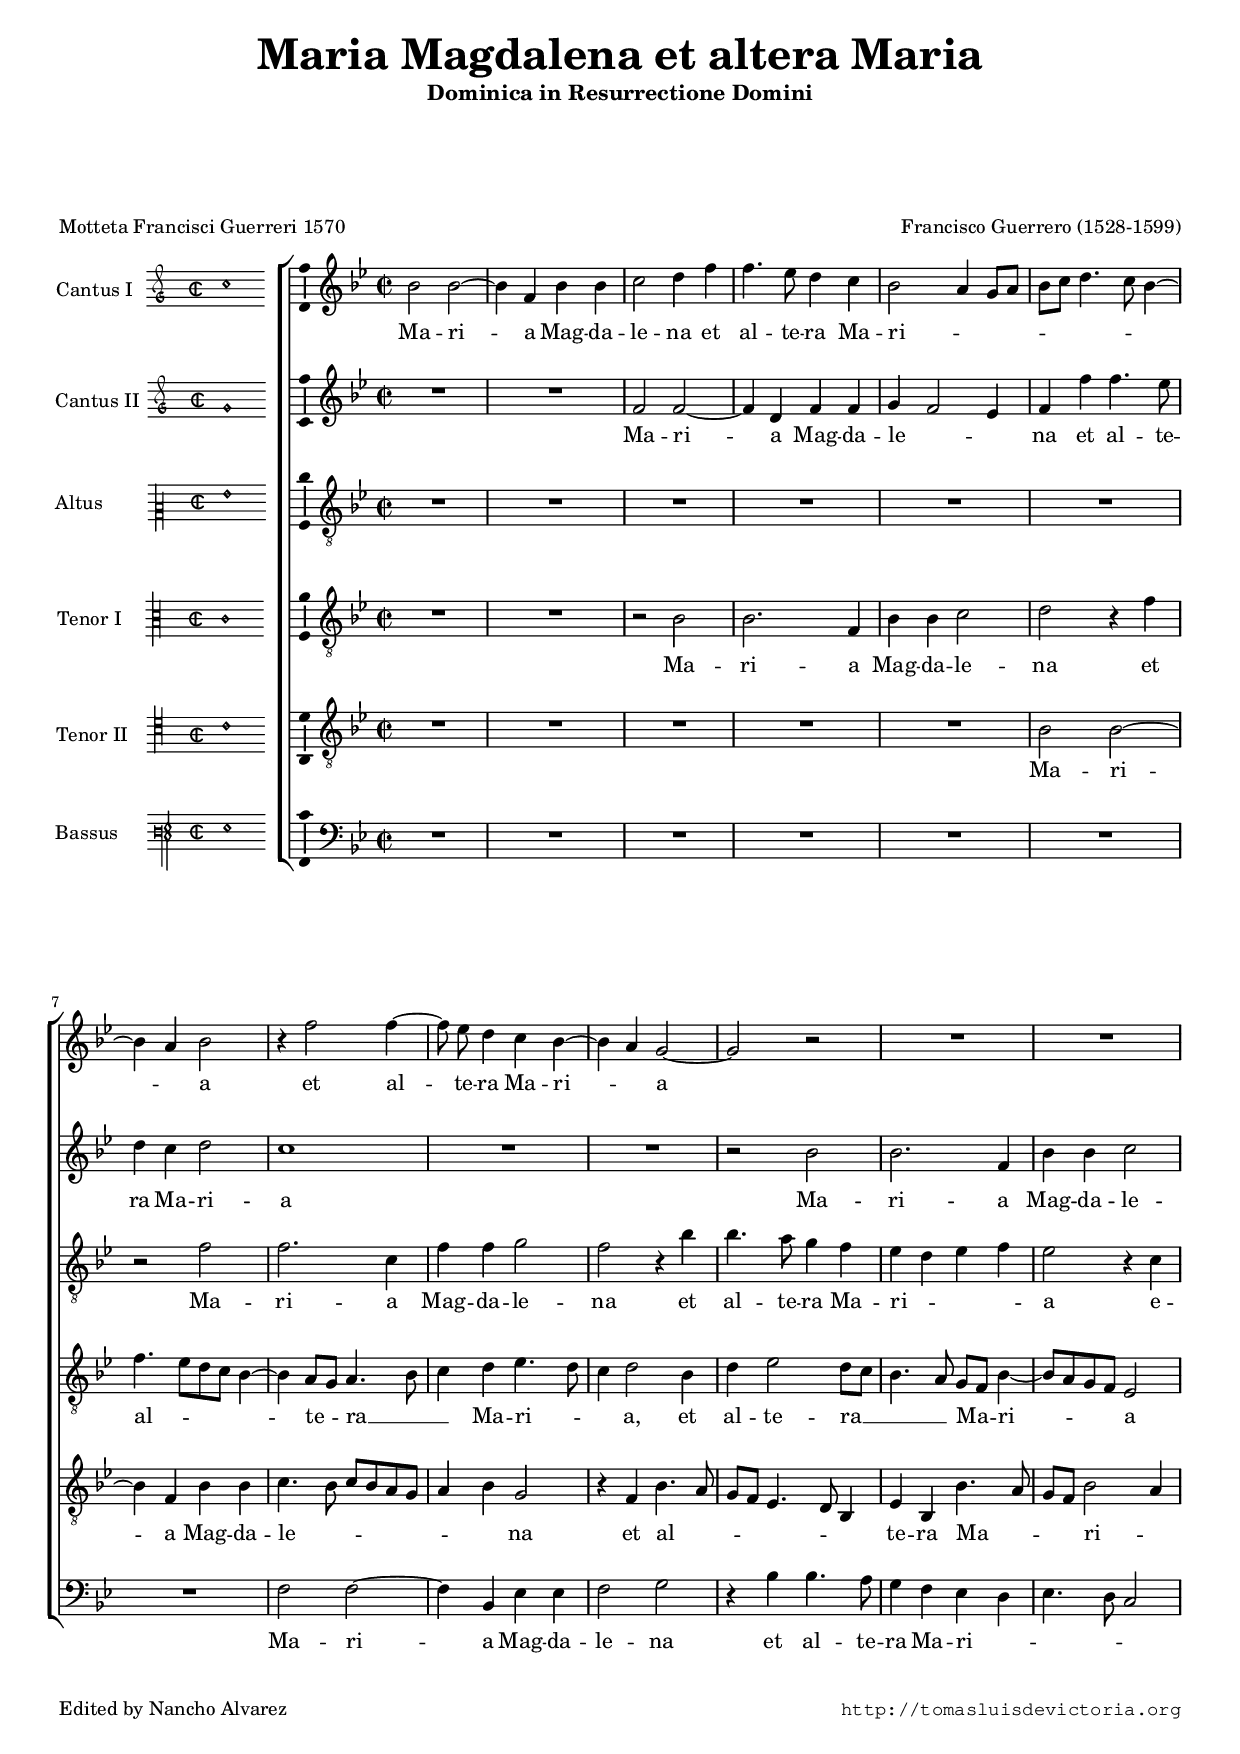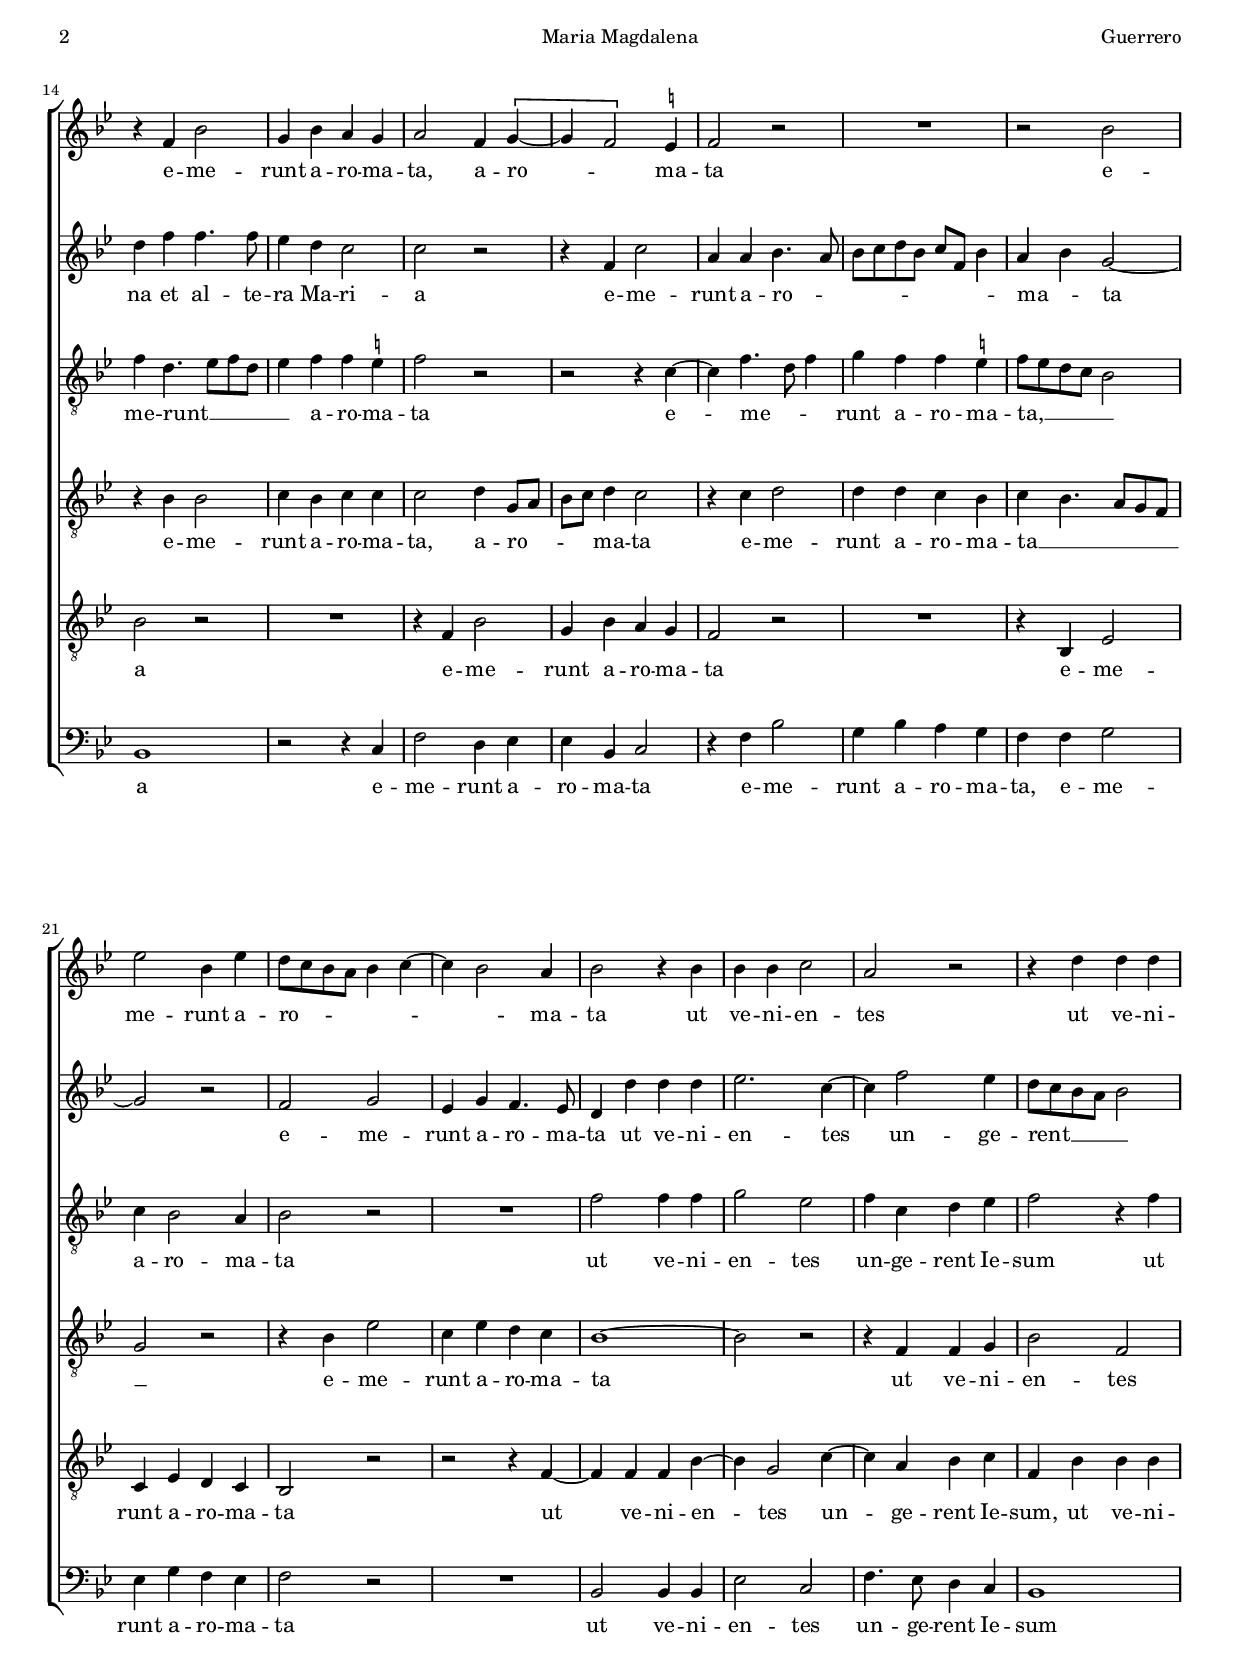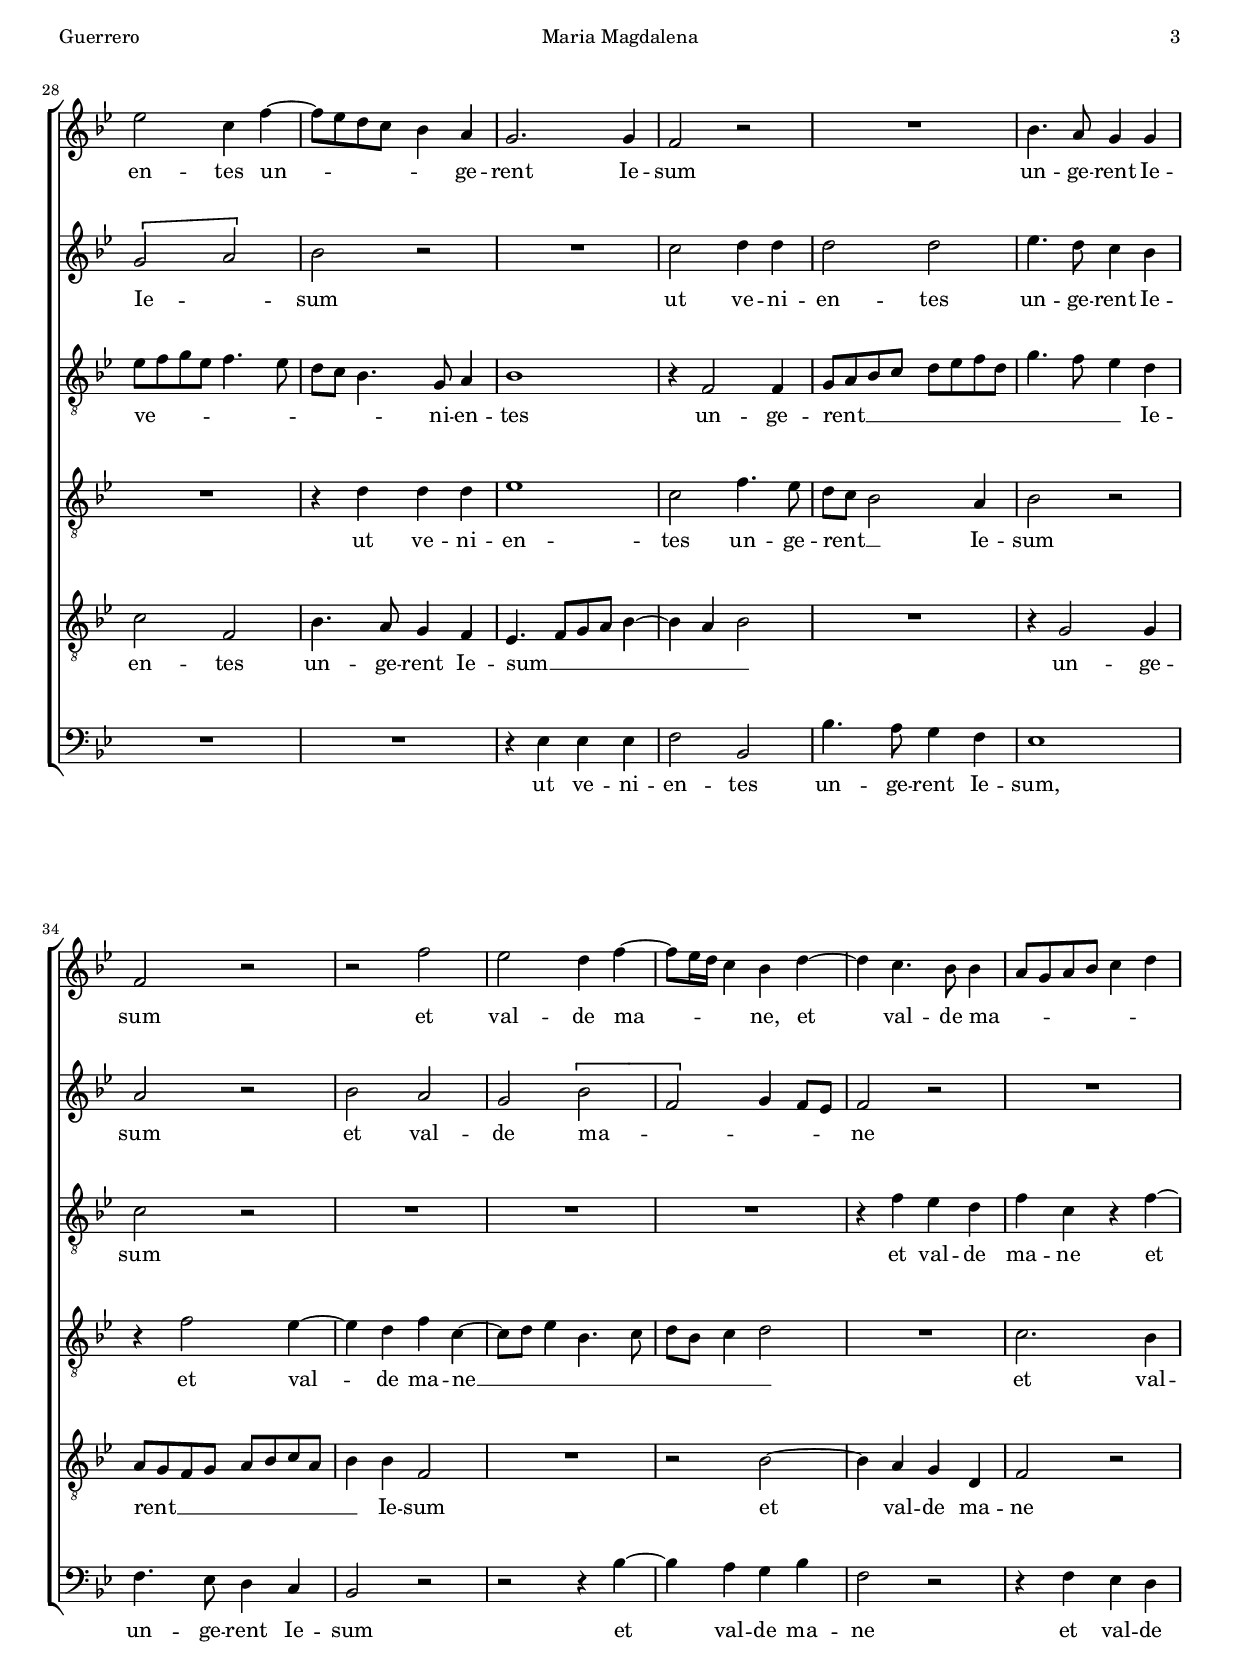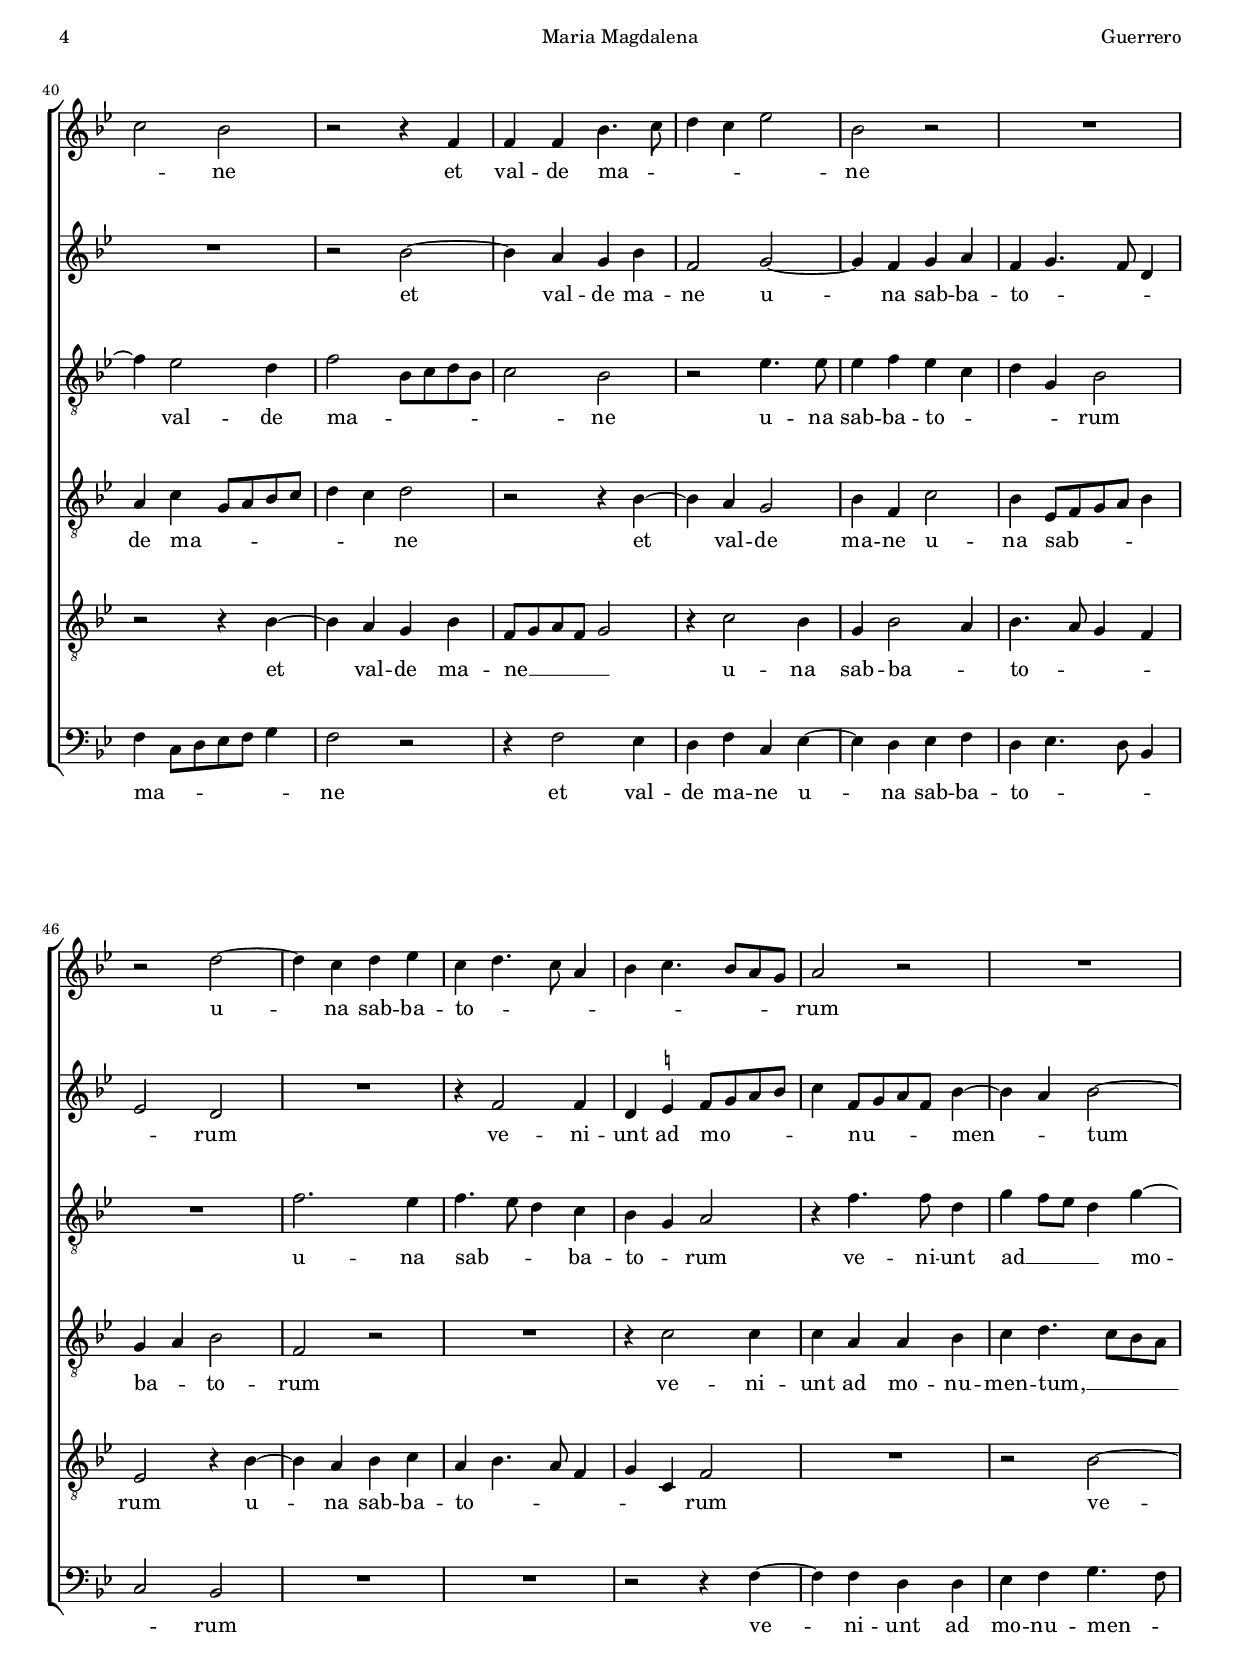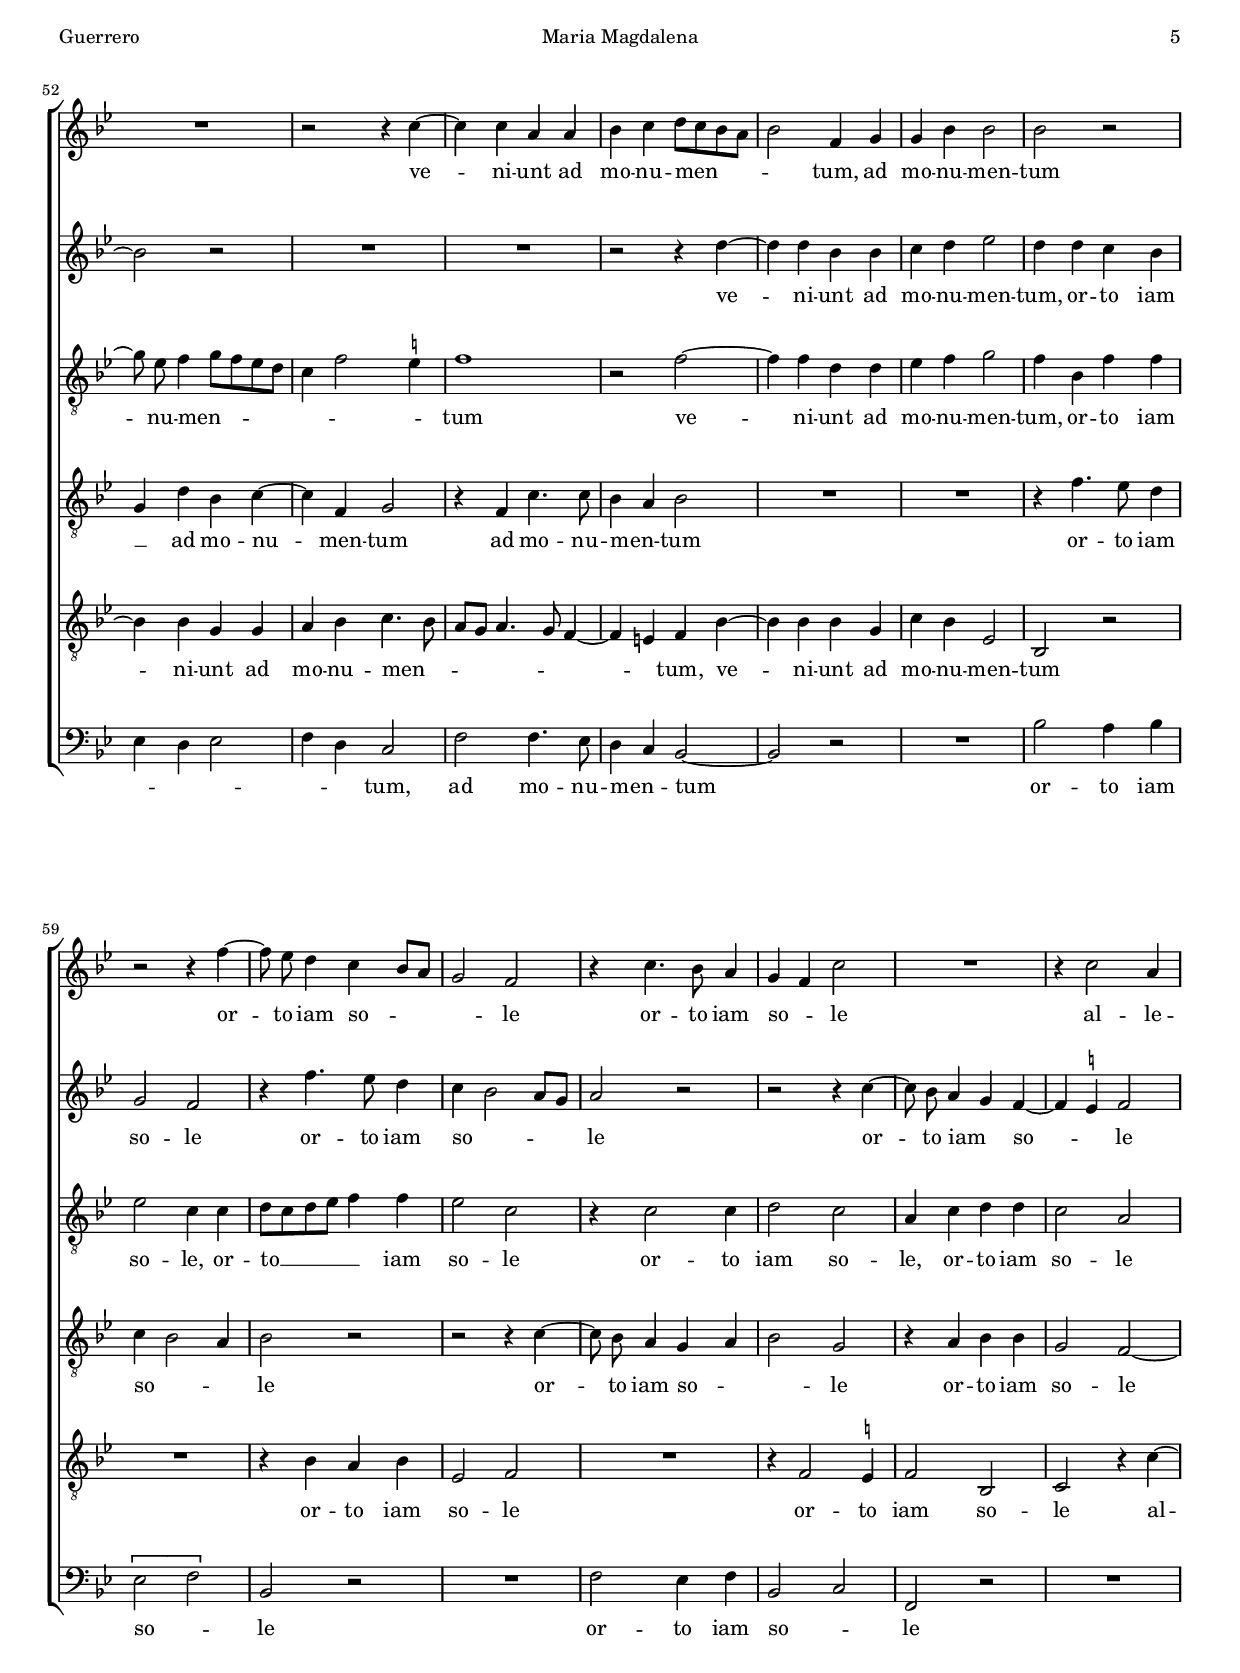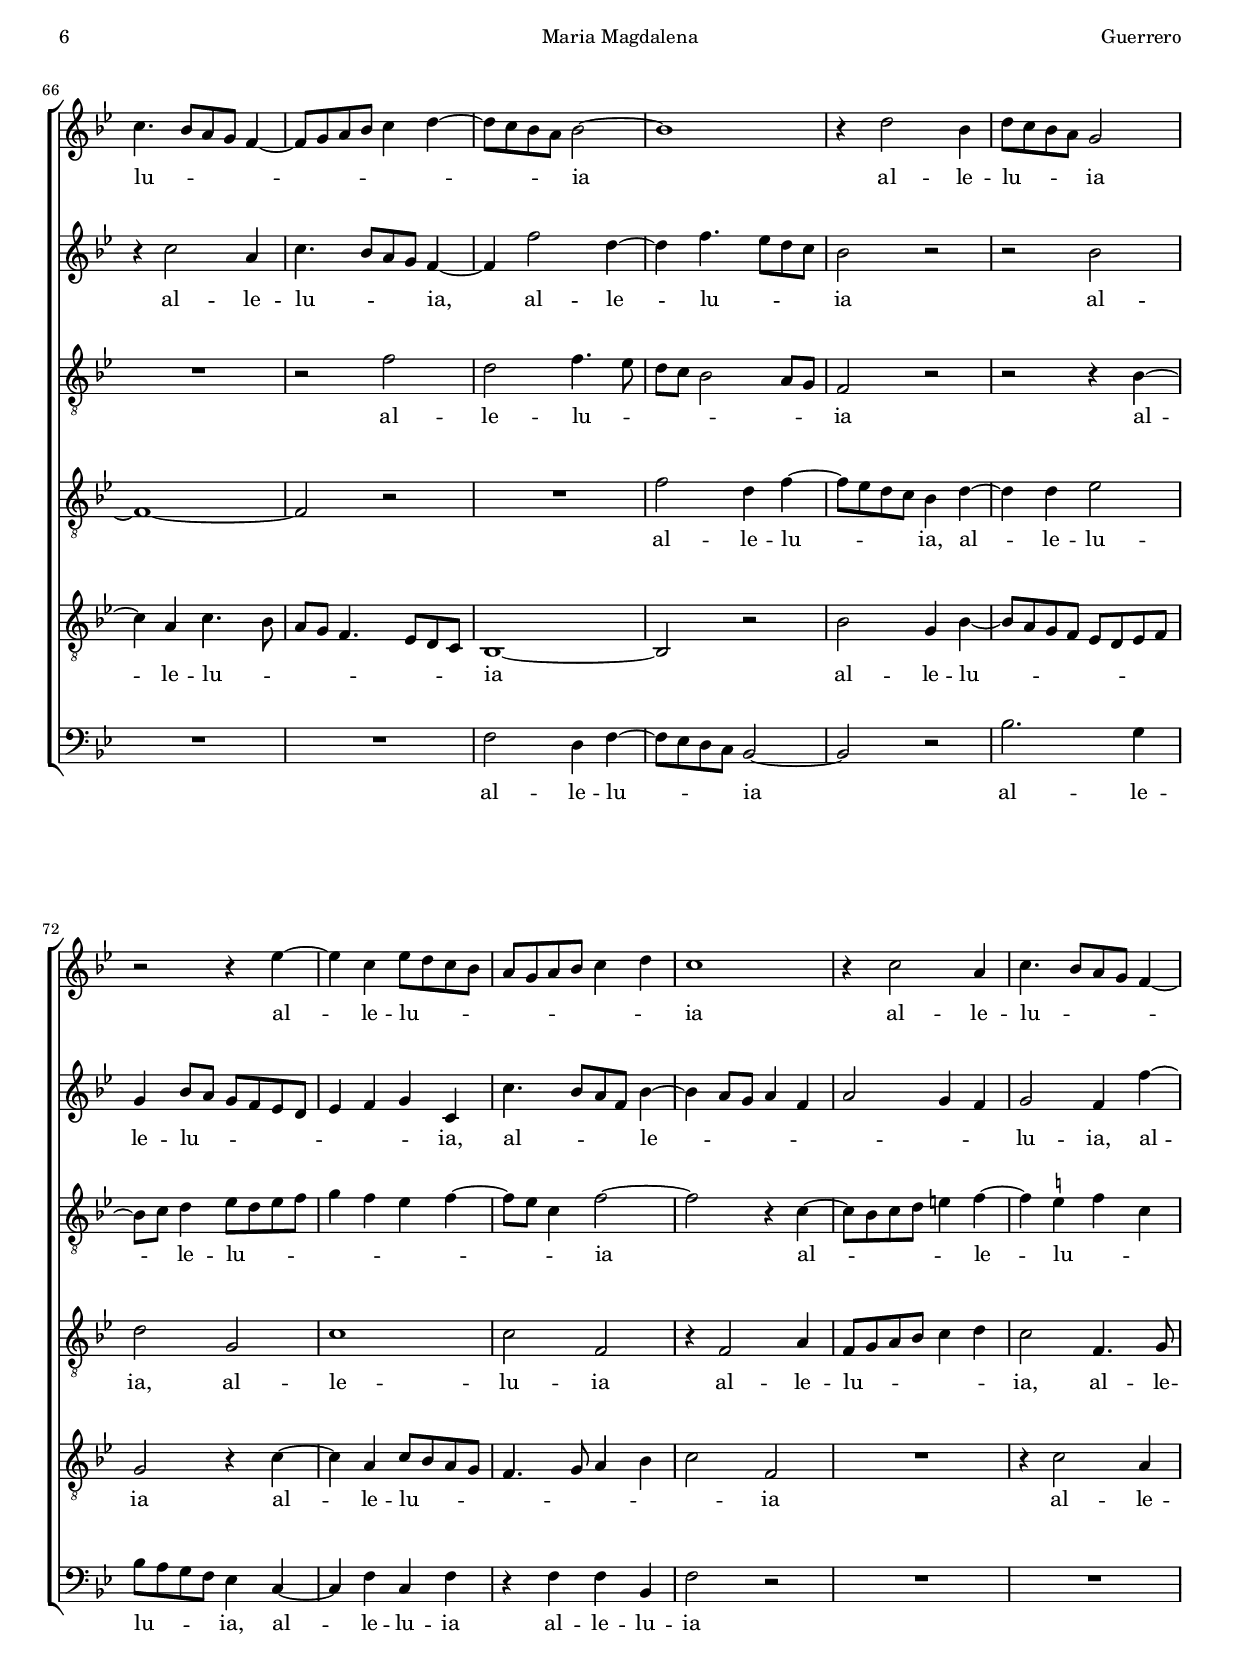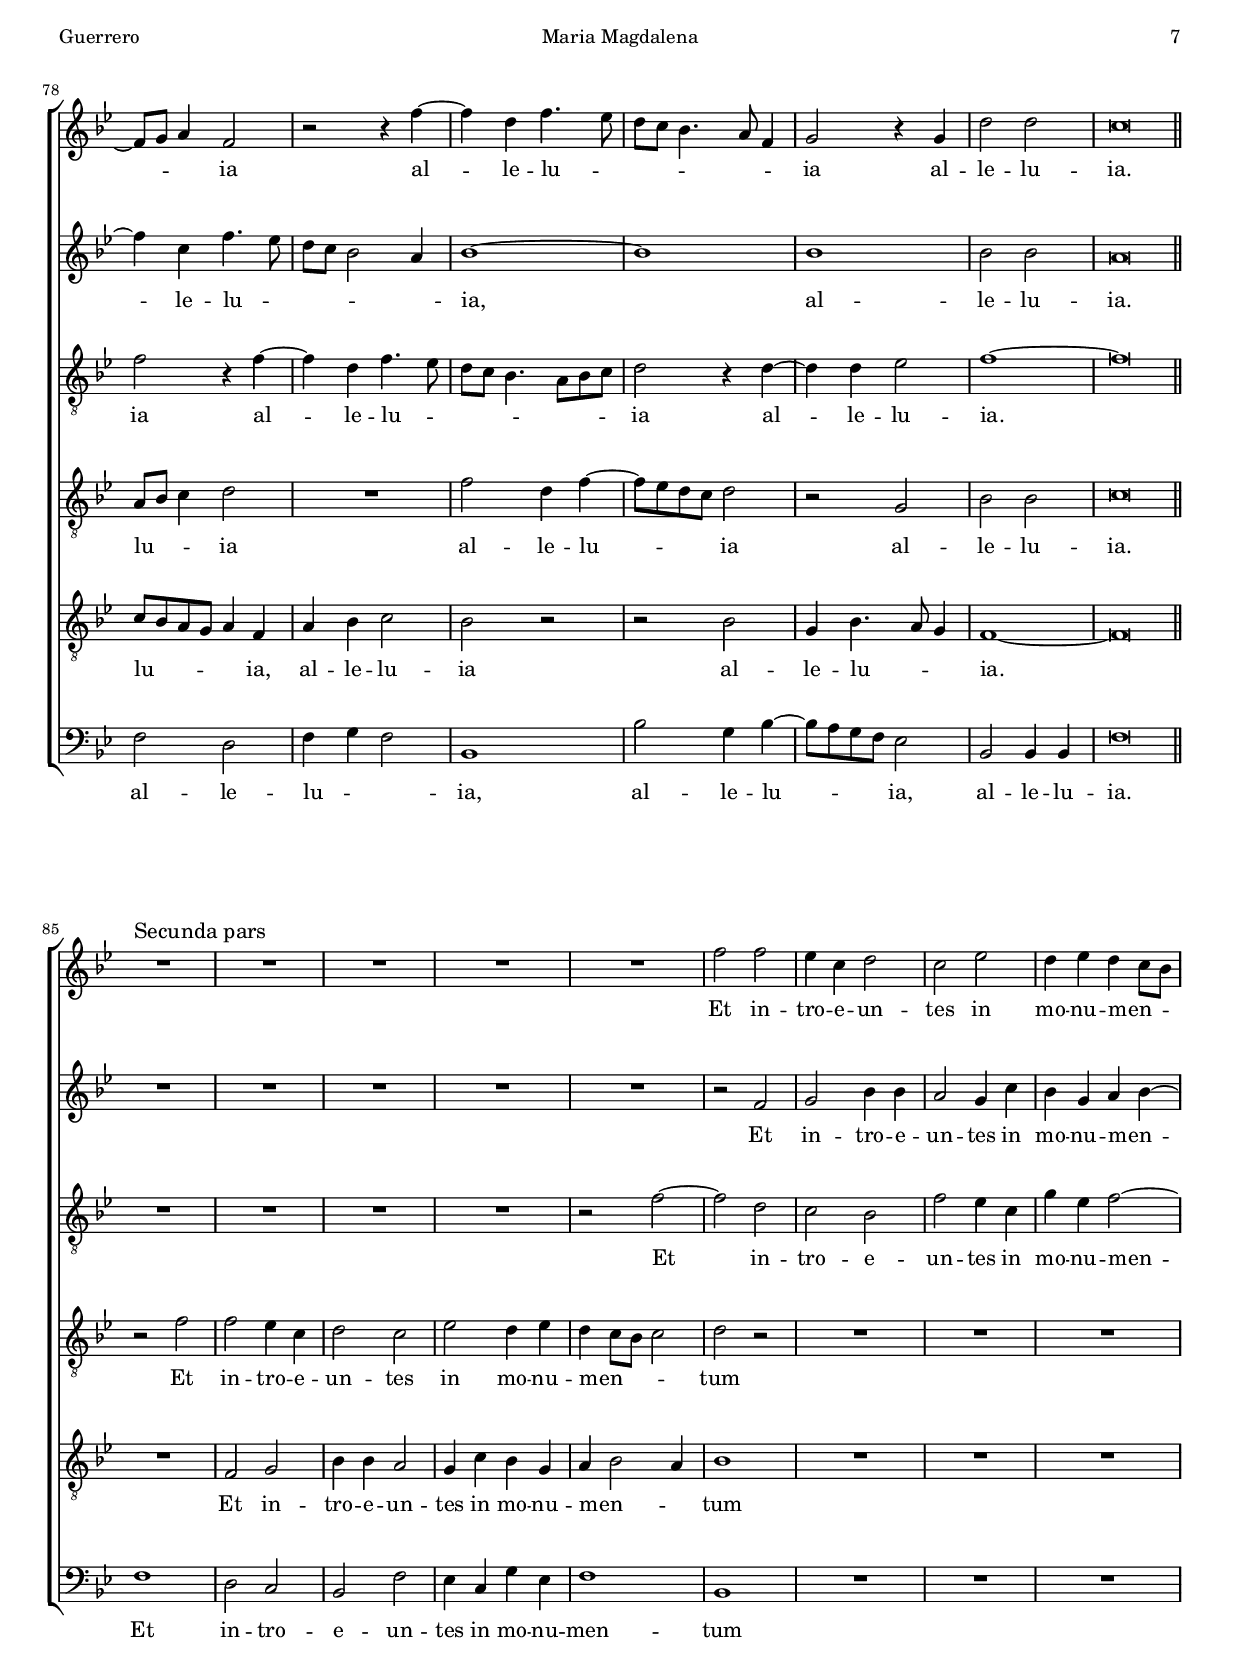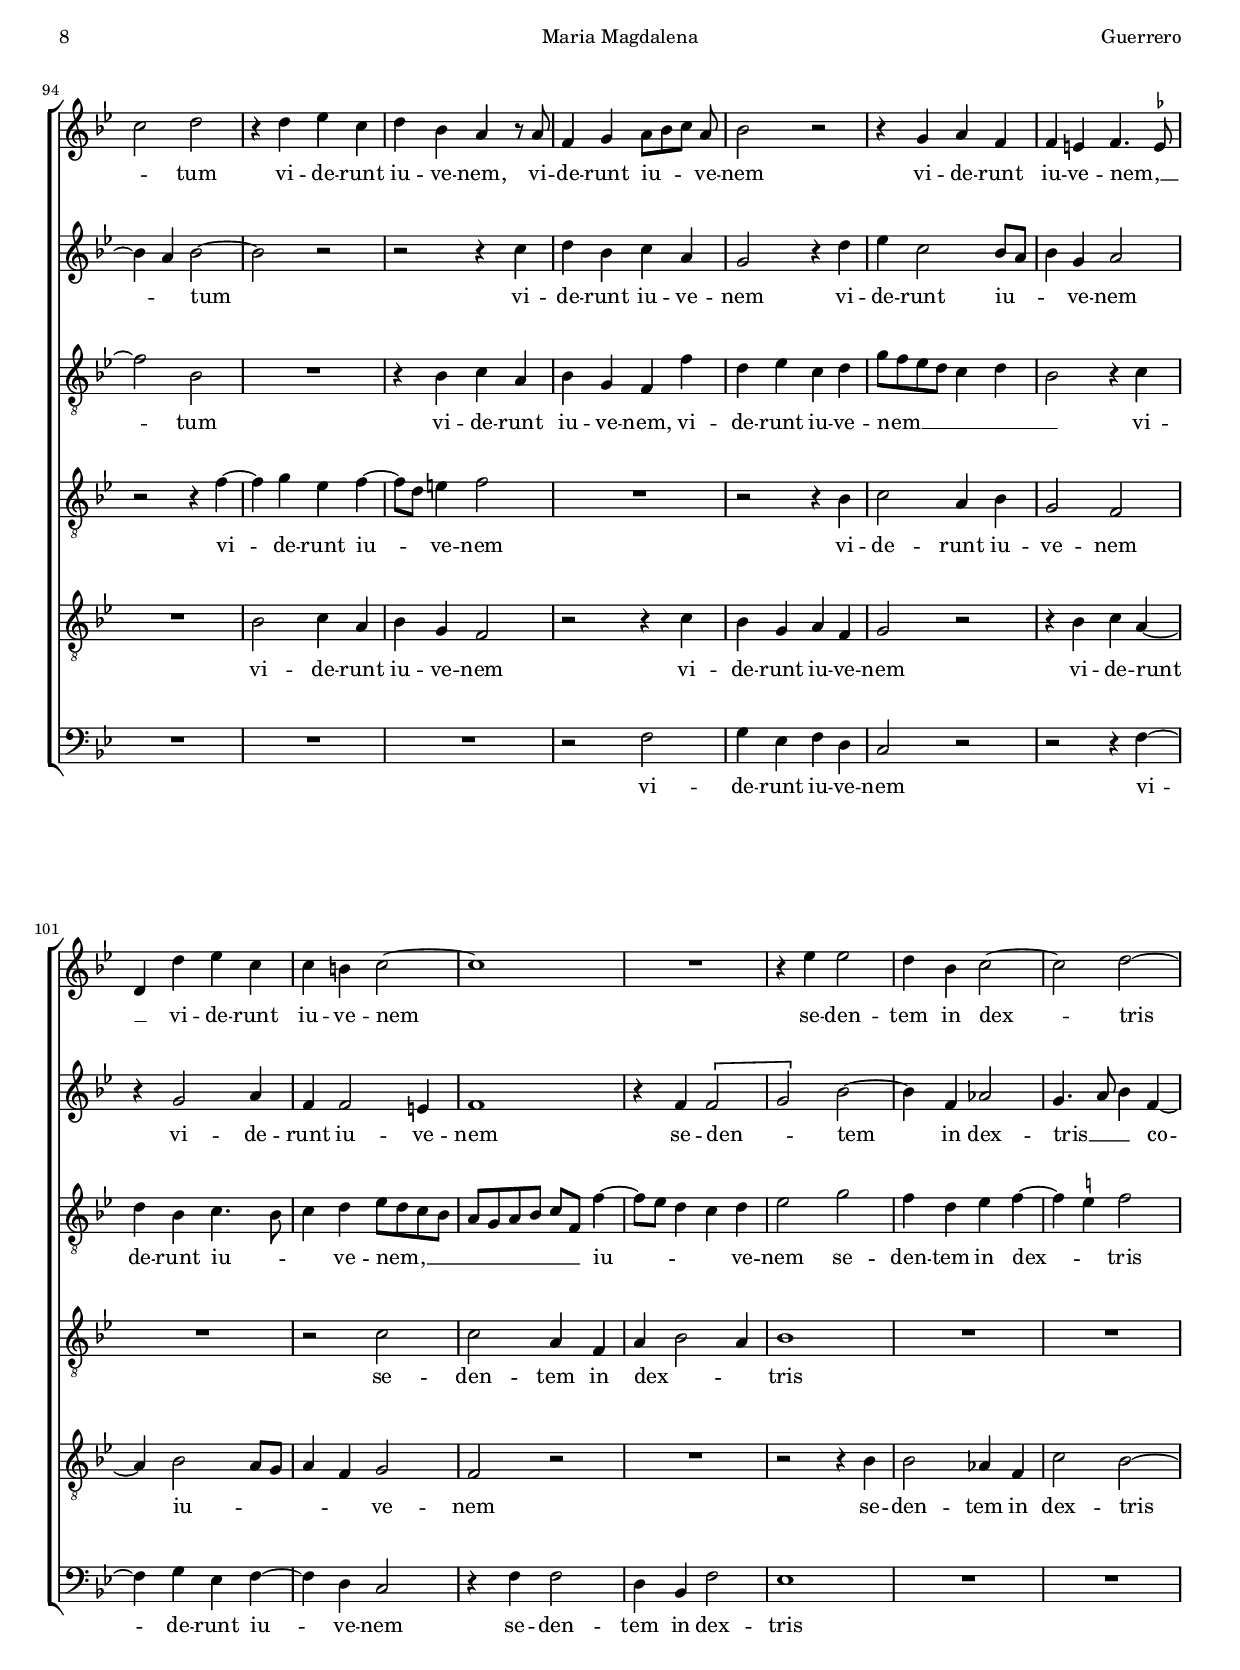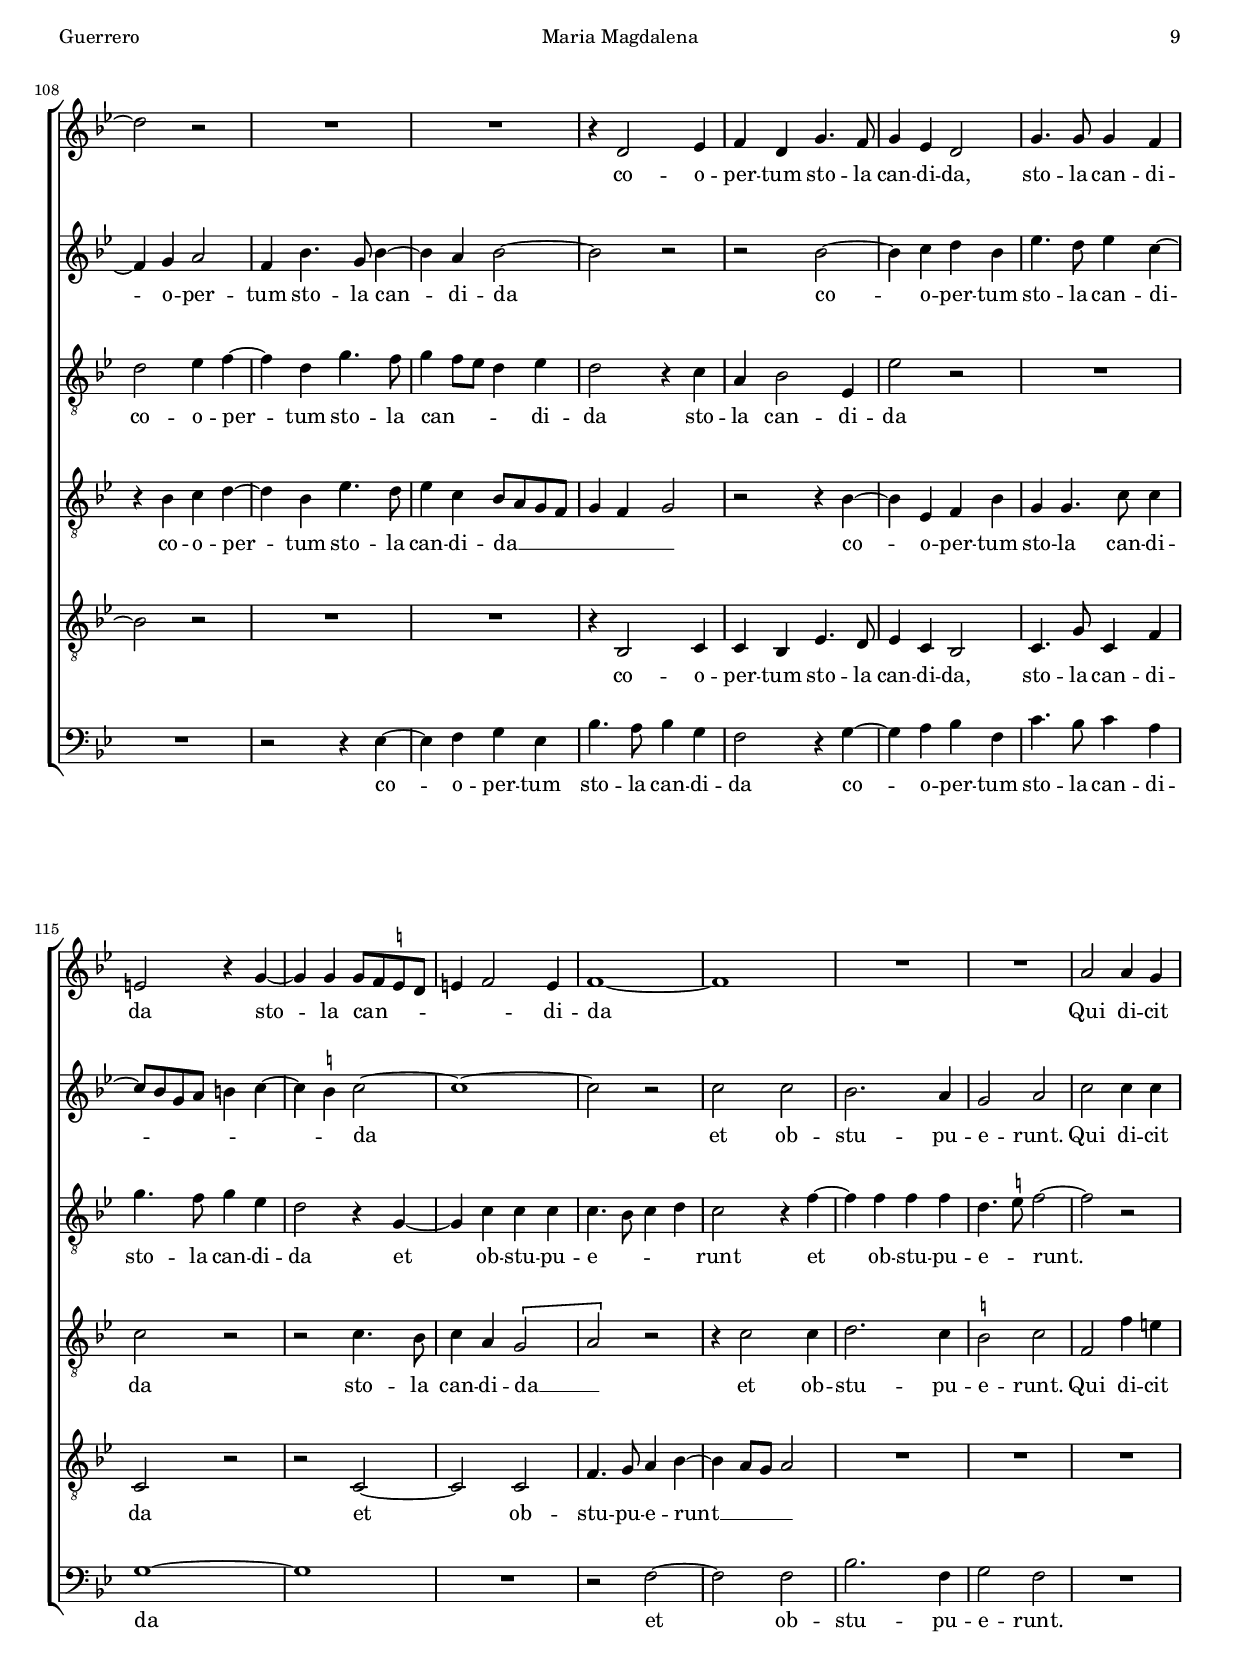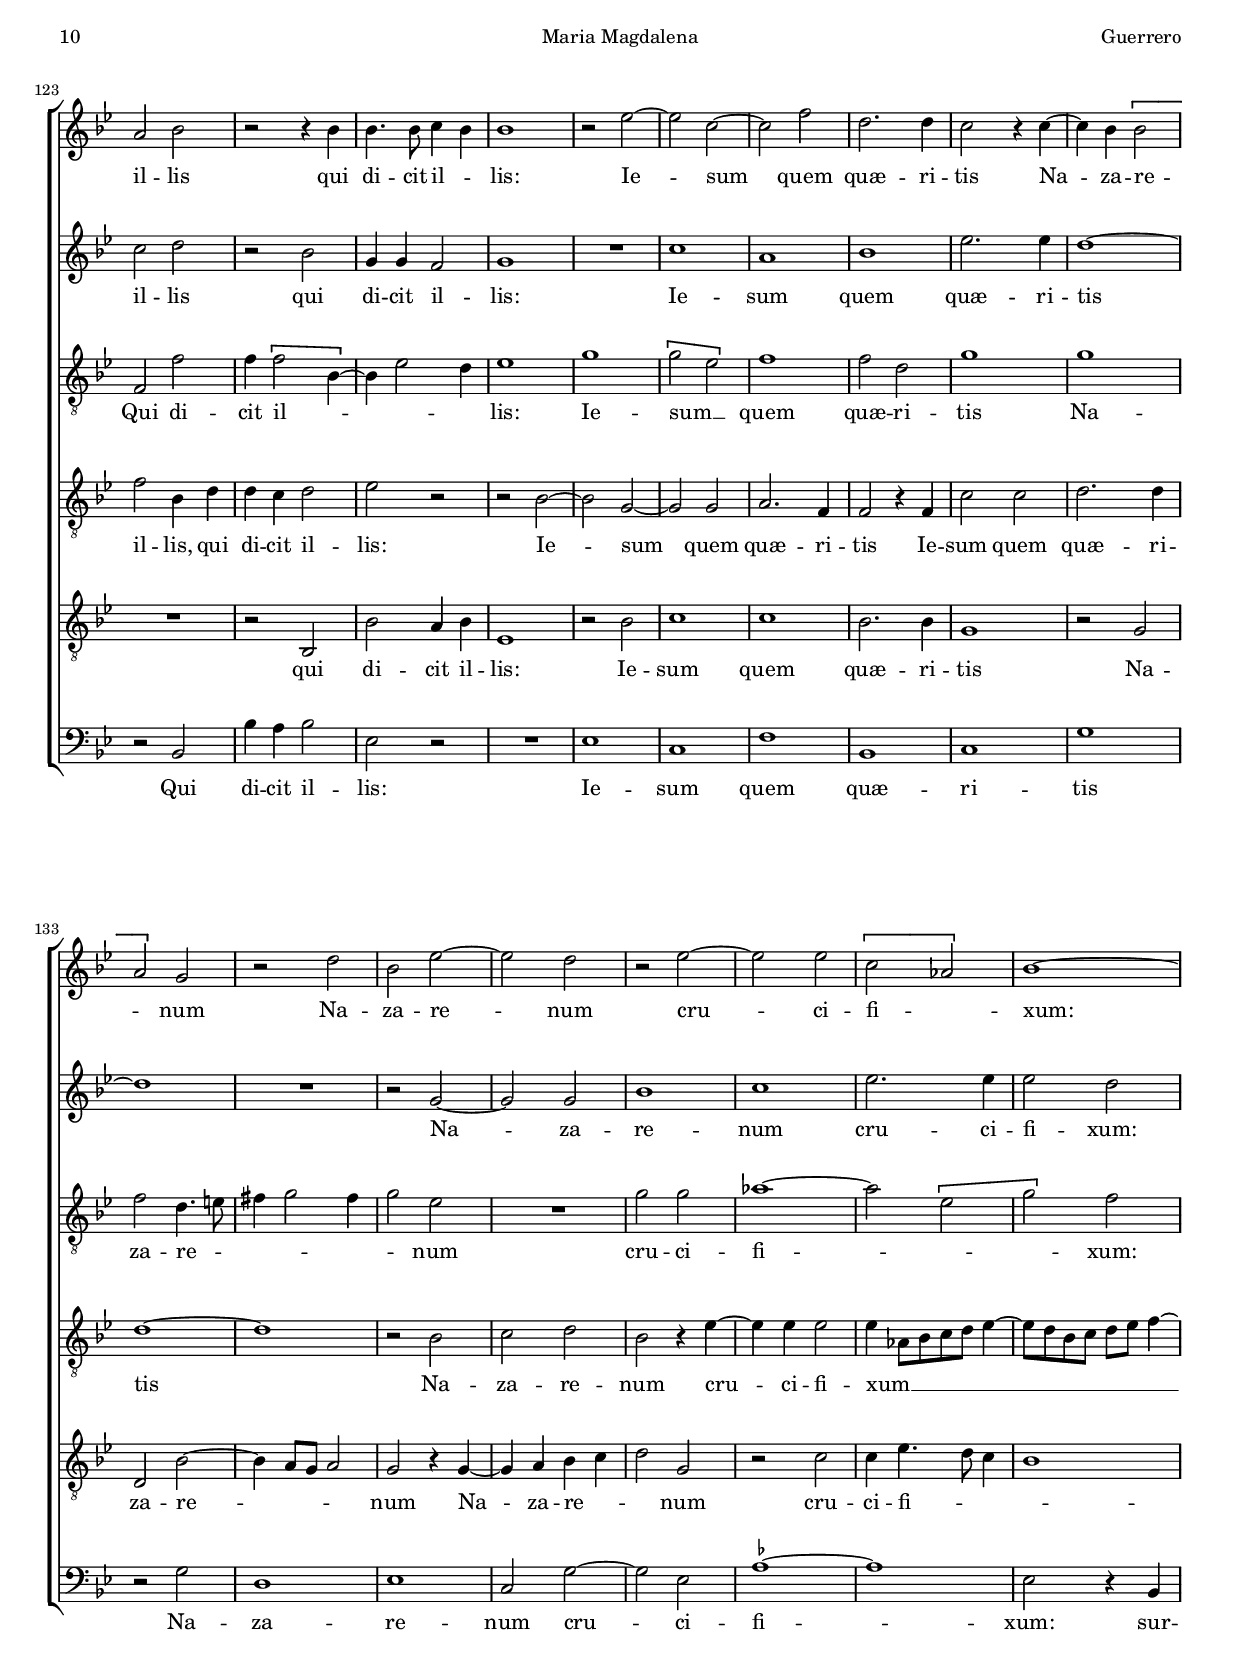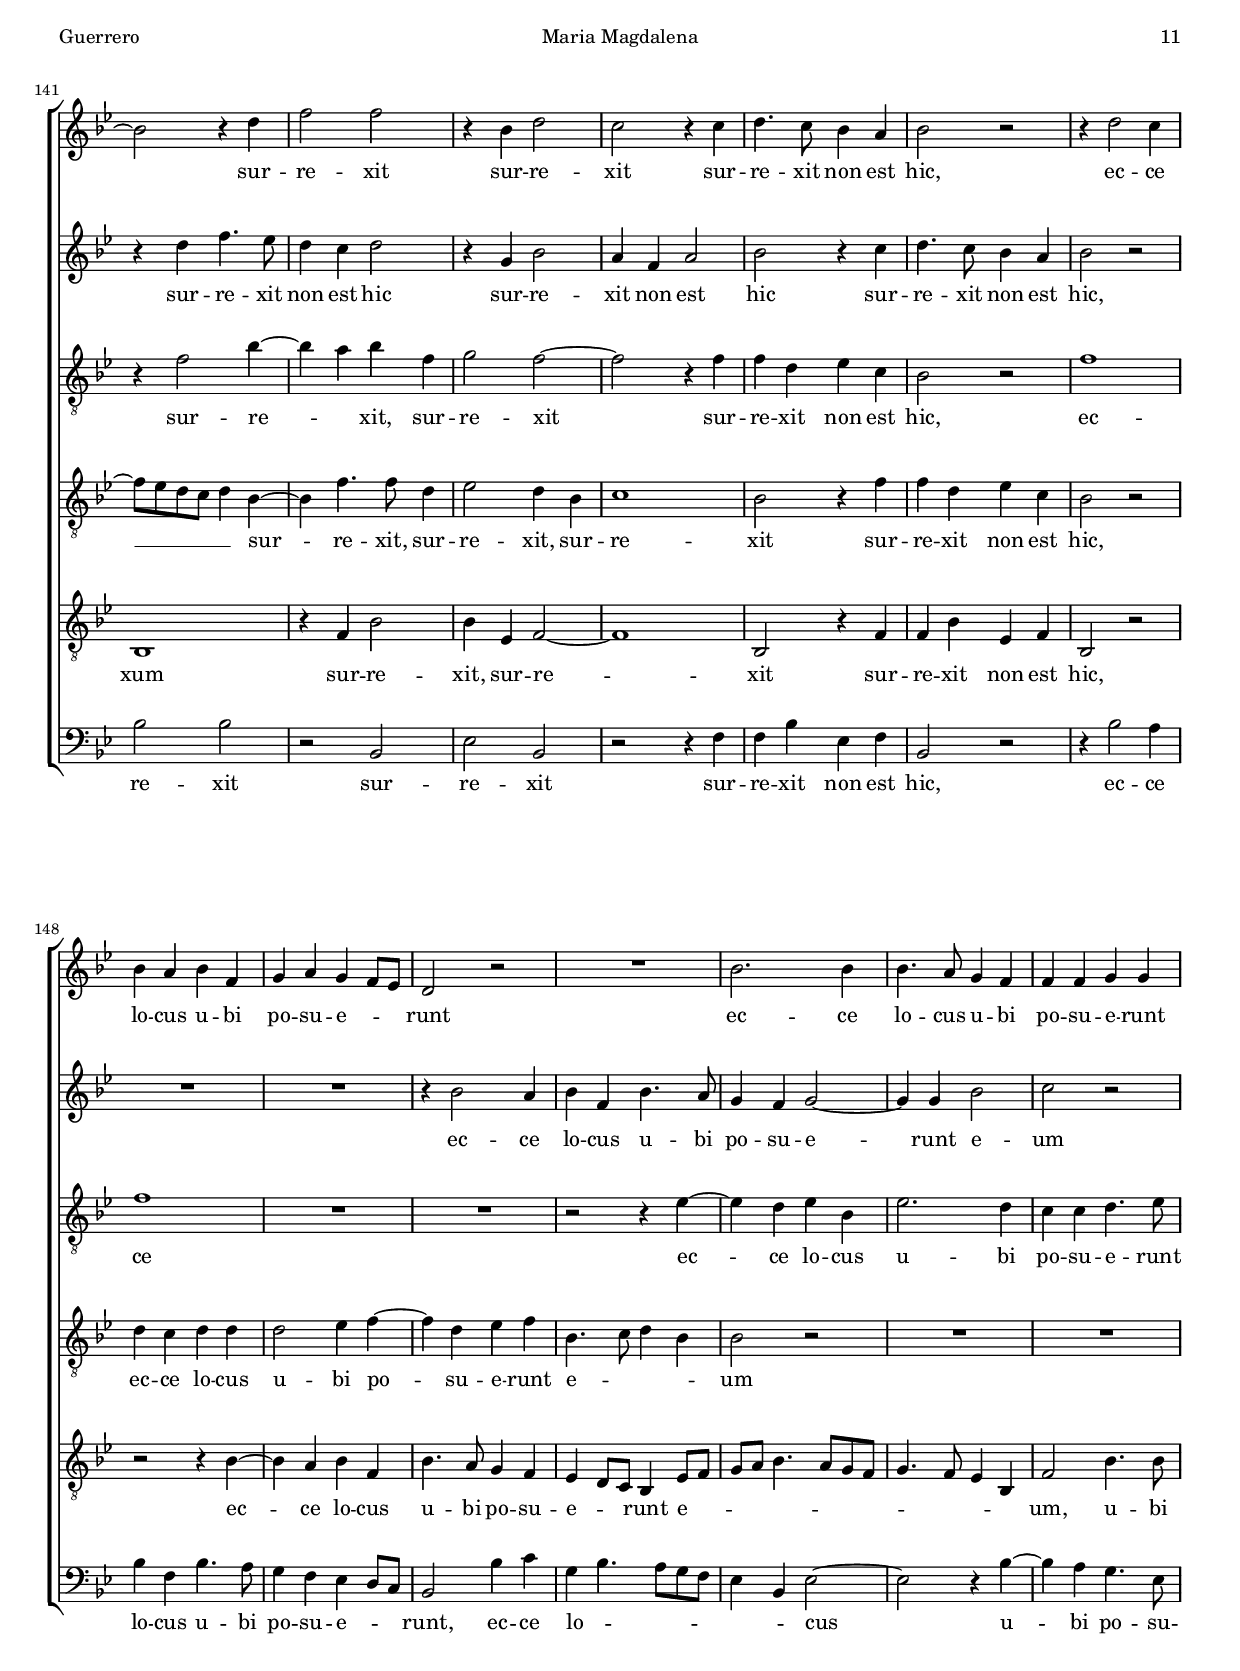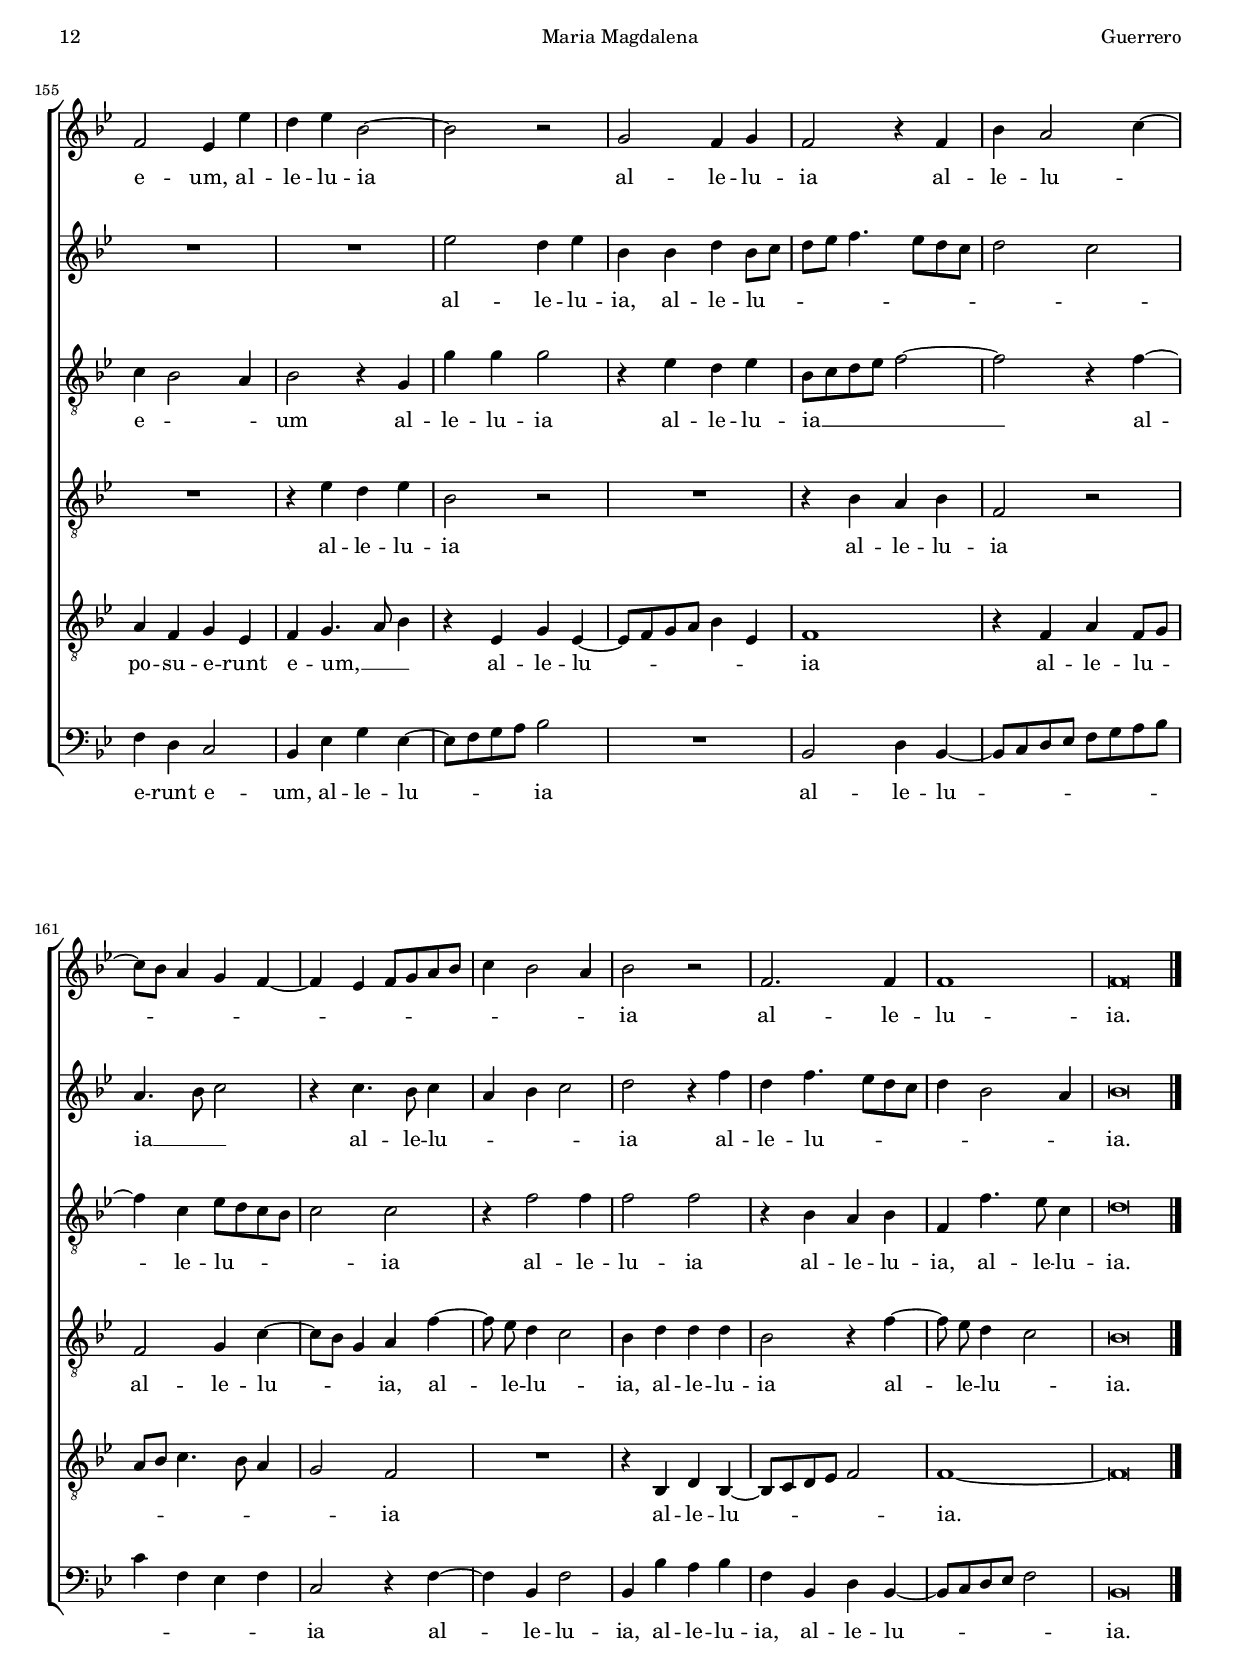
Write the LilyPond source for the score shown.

\version "2.18.0"

#(set-default-paper-size "a4")
#(set-global-staff-size 16.6)
#(ly:set-option 'point-and-click #f)
%mobile -s13.8 -i2.9

italicas=\override LyricText.font-shape = #'italic
rectas=\override LyricText.font-shape = #'upright
ss=\once \set suggestAccidentals = ##t
incipitwidth = 20
mt=#(define-music-function (parser location offset) (number?) ; move lyric text
      #{ \once \override LyricText.X-offset = -$offset #})

htitle="Maria Magdalena"
hcomposer="Guerrero"

\header {
	title=\markup{\fontsize #3 "Maria Magdalena et altera Maria"}
	subtitle=\markup{"Dominica in Resurrectione Domini" }
        subsubtitle=\markup{\null \vspace #4 }
	composer="Francisco Guerrero (1528-1599)"
        pdfauthor=\composer
	%opus="(-)"
	poet="Motteta Francisci Guerreri 1570"
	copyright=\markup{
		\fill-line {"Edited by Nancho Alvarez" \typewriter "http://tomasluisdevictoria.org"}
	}
%	tagline=""
}


global={\key c \major \time 2/2  \skip 1*84 \bar "||" \break
					\skip 1*83 \bar "|."
}

cantus={
	c''2 c'' ~ |
	c''4 g' c'' c'' |
	d''2 e''4 g'' |
	g''4. f''8 e''4 d'' |
%5
	c''2 b'4 a'8 b' |
	c'' d'' e''4. d''8 c''4 ~ |
	c'' b' c''2 |
	r4 g''2 g''4 ~ |
	\set Staff.autoBeaming = ##f
	g''8 f'' e''4 d'' c'' ~ |
	\set Staff.autoBeaming = ##t
%10
	c'' b' a'2 ~ |
	a' r |
	R1*4/4 |
	R1*4/4 |
	r4 g' c''2 |
%15
	a'4 c'' b' a' |
	b'2 g'4 \[a' ~ |
	a' g'2\] \ss fis'4 |
	g'2 r |
	R1*4/4 |
%20
	r2 c'' |
	f'' c''4 f'' |
	e''8 d'' c'' b' c''4 d'' ~ |
	d'' c''2 b'4 |
	c''2 r4 c'' |
%25
	c'' c'' d''2 |
	b' r |
	r4 e'' e'' e'' |
	f''2 d''4 g'' ~ |
	g''8 f'' e'' d'' c''4 b' |
%30
	a'2. a'4 |
	g'2 r |
	R1*4/4 |
	c''4. b'8 a'4 a' |
	g'2 r |
%35
	r g'' |
	f'' e''4 g'' ~ |
	g''8 f''16 e'' d''4 c'' e'' ~ |
	e'' d''4. c''8 c''4 |
	b'8 a' b' c'' d''4 e'' |
%40
	d''2 c'' |
	r r4 g' |
	g' g' c''4. d''8 |
	e''4 d'' f''2 |
	c'' r |
%45
	R1*4/4 |
	r2 e'' ~ |
	e''4 d'' e'' f'' |
	d'' e''4. d''8 b'4 |
	c'' d''4. c''8 b' a' |
%50
	b'2 r |
	R1*4/4 |
	R1*4/4 |
	r2 r4 d'' ~ |
	d'' d'' b' b' |
%55
	c'' d'' e''8 d'' c'' b' |
	c''2 g'4 a' |
	a' c'' c''2 |
	c'' r |
	r r4 g'' ~ |
%60
	\set Staff.autoBeaming = ##f
	g''8 f'' e''4 d''  c''8[ b'] |
	\set Staff.autoBeaming = ##t
	a'2 g' |
	r4 d''4. c''8 b'4 |
	a' g' d''2 |
	R1*4/4 |
%65
	r4 d''2 b'4 |
	d''4.  c''8[ b' a'] g'4 ~ |
	g'8 a' b' c'' d''4 e'' ~ |
	e''8 d'' c'' b' c''2 ~ |
	c''1 |
%70
	r4 e''2 c''4 |
	e''8 d'' c'' b' a'2 |
	r r4 f'' ~ |
	f'' d'' f''8 e'' d'' c'' |
	b' a' b' c'' d''4 e'' |
%75
	d''1 |
	r4 d''2 b'4 |
	d''4.  c''8[ b' a'] g'4 ~ |
	g'8 a' b'4 g'2 |
	r r4 g'' ~ |
%80
	g'' e'' g''4. f''8 |
	e'' d'' c''4. b'8 g'4 |
	a'2 r4 a' |
	e''2 e'' |
	d''\breve*1/2 |
%85
	\once \override TextScript.padding = #1
	s4*0^\markup{\larger "Secunda pars"}
	R1*4/4
	R1*4/4 |
	R1*4/4 |
	R1*4/4 |
	R1*4/4 |
%90
	g''2 g'' |
	f''4 d'' e''2 |
	d'' f'' |
	e''4 f'' e'' d''8 c'' |
	d''2 e'' |
%95
	r4 e'' f'' d'' |
	e'' c'' b' r8 b' |
	g'4 a'  b'8[ c'' d''] b' |
	c''2 r |
	r4 a' b' g' |
%100
	g' fis' g'4. \ss f'8 |
	e'4 e'' f'' d'' |
	d'' cis'' d''2 ~ |
	d''1 |
	R1*4/4 |
%105
	r4 f'' f''2 |
	e''4 c'' d''2 ~ |
	d'' e'' ~ |
	e'' r |
	R1*4/4 |
%110
	R1*4/4 |
	r4 e'2 f'4 |
	g' e' a'4. g'8 |
	a'4 f' e'2 |
	a'4. a'8 a'4 g' |
%115
	fis'2 r4 a' ~ |
	a' a' a'8 g' \ss fis' e' |
	fis'4 g'2 fis'4 |
	g'1 ~ |
	g' |
%120
	R1*4/4 |
	R1*4/4 |
	b'2 b'4 a' |
	b'2 c'' |
	r r4 c'' |
%125
	c''4. c''8 d''4 c'' |
	c''1 |
	r2 f'' ~ |
	f'' d'' ~ |
	d'' g'' |
%130
	e''2. e''4 |
	d''2 r4 d'' ~ |
	d'' c'' \[c''2 |
	b'\] a' |
	r e'' |
%135
	c'' f'' ~ |
	f'' e'' |
	r f'' ~ |
	f'' f'' |
	\[d'' bes'\] |
%140
	c''1 ~ |
	c''2 r4 e'' |
	g''2 g'' |
	r4 c'' e''2 |
	d'' r4 d'' |
%145
	e''4. d''8 c''4 b' |
	c''2 r |
	r4 e''2 d''4 |
	c'' b' c'' g' |
	a' b' a' g'8 f' |
%150
	e'2 r |
	R1*4/4 |
	c''2. c''4 |
	c''4. b'8 a'4 g' |
	g' g' a' a' |
%155
	g'2 f'4 f'' |
	e'' f'' c''2 ~ |
	c'' r |
	a' g'4 a' |
	g'2 r4 g' |
%160
	c'' b'2 d''4 ~ |
	d''8 c'' b'4 a' g' ~ |
	g' f' g'8 a' b' c'' |
	d''4 c''2 b'4 |
	c''2 r |
%165
	g'2. g'4 |
	g'1 |
	g'\breve*1/2
}

cantusdos={
	R1*4/4 |
	R1*4/4 |
	g'2 g' ~ |
	g'4 e' g' g' |
%5
	a' g'2 f'4 |
	g' g'' g''4. f''8 |
	e''4 d'' e''2 |
	d''1 |
	R1*4/4 |
%10
	R1*4/4 |
	r2 c'' |
	c''2. g'4 |
	c'' c'' d''2 |
	e''4 g'' g''4. g''8 |
%15
	f''4 e'' d''2 |
	d'' r |
	r4 g' d''2 |
	b'4 b' c''4. b'8 |
	c'' d'' e'' c'' d'' g' c''4 |
%20
	b' c'' a'2 ~ |
	a' r |
	g' a' |
	f'4 a' g'4. f'8 |
	e'4 e'' e'' e'' |
%25
	f''2. d''4 ~ |
	d'' g''2 f''4 |
	e''8 d'' c'' b' c''2 |
	\[a' b'\] |
	c'' r |
%30
	R1*4/4 |
	d''2 e''4 e'' |
	e''2 e'' |
	f''4. e''8 d''4 c'' |
	b'2 r |
%35
	c'' b' |
	a' \[c'' |
	g'\] a'4 g'8 f' |
	g'2 r |
	R1*4/4 |
%40
	R1*4/4 |
	r2 c'' ~ |
	c''4 b' a' c'' |
	g'2 a' ~ |
	a'4 g' a' b' |
%45
	g' a'4. g'8 e'4 |
	f'2 e' |
	R1*4/4 |
	r4 g'2 g'4 |
	e' \ss fis' g'8 a' b' c'' |
%50
	d''4  g'8[ a' b' g'] c''4 ~ |
	c'' b' c''2 ~ |
	c'' r |
	R1*4/4 |
	R1*4/4 |
%55
	r2 r4 e'' ~ |
	e'' e'' c'' c'' |
	d'' e'' f''2 |
	e''4 e'' d'' c'' |
	a'2 g' |
%60
	r4 g''4. f''8 e''4 |
	d'' c''2 b'8 a' |
	b'2 r |
	r r4 d'' ~ |
	\set Staff.autoBeaming = ##f
	d''8 c'' b'4 a' g' ~ |
	\set Staff.autoBeaming = ##t
%65
	g' \ss fis' g'2 |
	r4 d''2 b'4 |
	d''4.  c''8[ b' a'] g'4 ~ |
	g' g''2 e''4 ~ |
	e'' g''4. f''8 e'' d'' |
%70
	c''2 r |
	r c'' |
	a'4 c''8 b' a' g' f' e' |
	f'4 g' a' d' |
	d''4.  c''8[ b' g'] c''4 ~ |
%75
	c'' b'8 a' b'4 g' |
	b'2 a'4 g' |
	a'2 g'4 g'' ~ |
	g'' d'' g''4. f''8 |
	e'' d'' c''2 b'4 |
%80
	c''1 ~ |
	c'' |
	c'' |
	c''2 c'' |
	b'\breve*1/2 |
%85
	R1*4/4 |
	R1*4/4 |
	R1*4/4 |
	R1*4/4 |
	R1*4/4 |
%90
	r2 g' |
	a' c''4 c'' |
	b'2 a'4 d'' |
	c'' a' b' c'' ~ |
	c'' b' c''2 ~ |
%95
	c'' r |
	r r4 d'' |
	e'' c'' d'' b' |
	a'2 r4 e'' |
	f'' d''2 c''8 b' |
%100
	c''4 a' b'2 |
	r4 a'2 b'4 |
	g' g'2 fis'4 |
	g'1 |
	r4 g' \[g'2 |
%105
	a'\] c'' ~ |
	c''4 g' bes'2 |
	a'4. b'8 c''4 g' ~ |
	g' a' b'2 |
	g'4 c''4. a'8 c''4 ~ |
%110
	c'' b' c''2 ~ |
	c'' r |
	r c'' ~ |
	c''4 d'' e'' c'' |
	f''4. e''8 f''4 d'' ~ |
%115
	d''8 c'' a' b' cis''4 d'' ~ |
	d'' \ss cis'' d''2 ~ |
	d''1 ~ |
	d''2 r |
	d'' d'' |
%120
	c''2. b'4 |
	a'2 b' |
	d'' d''4 d'' |
	d''2 e'' |
	r c'' |
%125
	a'4 a' g'2 |
	a'1 |
	R1*4/4 |
	d''1 |
	b' |
%130
	c'' |
	f''2. f''4 |
	e''1 ~ |
	e'' |
	R1*4/4 |
%135
	r2 a' ~ |
	a' a' |
	c''1 |
	d'' |
	f''2. f''4 |
%140
	f''2 e'' |
	r4 e'' g''4. f''8 |
	e''4 d'' e''2 |
	r4 a' c''2 |
	b'4 g' b'2 |
%145
	c'' r4 d'' |
	e''4. d''8 c''4 b' |
	c''2 r |
	R1*4/4 |
	R1*4/4 |
%150
	r4 c''2 b'4 
	c'' g' c''4. b'8 
	a'4 g' a'2 ~ 
	a'4 a' c''2 
	d'' r 
%155
	R1*4/4 |
	R1*4/4 |
	f''2 e''4 f'' |
	c'' c'' e'' c''8 d'' |
	e'' f'' g''4. f''8 e'' d'' |
%160
	e''2 d'' |
	b'4. c''8 d''2 |
	r4 d''4. c''8 d''4 |
	b' c'' d''2 |
	e'' r4 g'' |
%165
	e'' g''4. f''8 e'' d'' |
	e''4 c''2 b'4 |
	c''\breve*1/2
}

altus={
	R1*4/4 |
	R1*4/4 |
	R1*4/4 |
	R1*4/4 |
%5
	R1*4/4 |
	R1*4/4 |
	r2 g' |
	g'2. d'4 |
	g' g' a'2 |
%10
	g' r4 c'' |
	c''4. b'8 a'4 g' |
	f' e' f' g' |
	f'2 r4 d' |
	g' e'4. f'8 g' e' |
%15
	f'4 g' g' \ss fis' |
	g'2 r |
	r r4 d' ~ |
	d' g'4. e'8 g'4 |
	a' g' g' \ss fis' |
%20
	g'8 f' e' d' c'2 |
	d'4 c'2 b4 |
	c'2 r |
	R1*4/4 |
	g'2 g'4 g' |
%25
	a'2 f' |
	g'4 d' e' f' |
	g'2 r4 g' |
	f'8 g' a' f' g'4. f'8 |
	e' d' c'4. a8 b4 |
%30
	c'1 |
	r4 g2 g4 |
	a8 b c' d' e' f' g' e' |
	a'4. g'8 f'4 e' |
	d'2 r |
%35
	R1*4/4 |
	R1*4/4 |
	R1*4/4 |
	r4 g' f' e' |
	g' d' r g' ~ |
%40
	g' f'2 e'4 |
	g'2 c'8 d' e' c' |
	d'2 c' |
	r f'4. f'8 |
	f'4 g' f' d' |
%45
	e' a c'2 |
	R1*4/4 |
	g'2. f'4 |
	g'4. f'8 e'4 d' |
	c' a b2 |
%50
	r4 g'4. g'8 e'4 |
	a' g'8 f' e'4 a' ~ |
	\set Staff.autoBeaming = ##f
	a'8 f' g'4  a'8[ g' f' e'] |
	\set Staff.autoBeaming = ##t
	d'4 g'2 \ss fis'4 |
	g'1 |
%55
	r2 g' ~ |
	g'4 g' e' e' |
	f' g' a'2 |
	g'4 c' g' g' |
	f'2 d'4 d' |
%60
	e'8 d' e' f' g'4 g' |
	f'2 d' |
	r4 d'2 d'4 |
	e'2 d' |
	b4 d' e' e' |
%65
	d'2 b |
	R1*4/4 |
	r2 g' |
	e' g'4. f'8 |
	e' d' c'2 b8 a |
%70
	g2 r |
	r r4 c' ~ |
	c'8 d' e'4 f'8 e' f' g' |
	a'4 g' f' g' ~ |
	g'8 f' d'4 g'2 ~ |
%75
	g' r4 d' ~ |
	d'8 c' d' e' fis'4 g' ~ |
	g' \ss fis' g' d' |
	g'2 r4 g' ~ |
	g' e' g'4. f'8 |
%80
	e' d' c'4. b8 c' d' |
	e'2 r4 e' ~ |
	e' e' f'2 |
	g'1 ~ |
	g'\breve*1/2 |
%85
	R1*4/4 |
	R1*4/4 |
	R1*4/4 |
	R1*4/4 |
	r2 g' ~ |
%90
	g' e' |
	d' c' |
	g' f'4 d' |
	a' f' g'2 ~ |
	g' c' |
%95
	R1*4/4 |
	r4 c' d' b |
	c' a g g' |
	e' f' d' e' |
	a'8 g' f' e' d'4 e' |
%100
	c'2 r4 d' |
	e' c' d'4. c'8 |
	d'4 e' f'8 e' d' c' |
	b a b c' d' g g'4 ~ |
	g'8 f' e'4 d' e' |
%105
	f'2 a' |
	g'4 e' f' g' ~ |
	g' \ss fis' g'2 |
	e' f'4 g' ~ |
	g' e' a'4. g'8 |
%110
	a'4 g'8 f' e'4 f' |
	e'2 r4 d' |
	b c'2 f4 |
	f'2 r |
	R1*4/4 |
%115
	a'4. g'8 a'4 f' |
	e'2 r4 a ~ |
	a d' d' d' |
	d'4. c'8 d'4 e' |
	d'2 r4 g' ~ |
%120
	g' g' g' g' |
	e'4. \ss fis'8 g'2 ~ |
	g' r |
	g g' |
	g'4 \[g'2 c'4 ~ \] |
%125
	c' f'2 e'4 |
	f'1 |
	a' |
	\[a'2 f'\] |
	g'1 |
%130
	g'2 e' |
	a'1 |
	a' |
	g'2 e'4. fis'8 |
	gis'4 a'2 gis'4 |
%135
	a'2 f' |
	R1*4/4 |
	a'2 a' |
	bes'1 ~ |
	bes'2 \[f' |
%140
	a'\] g' |
	r4 g'2 c''4 ~ |
	c'' b' c'' g' |
	a'2 g' ~ |
	g' r4 g' |
%145
	g' e' f' d' |
	c'2 r |
	g'1 |
	g' |
	R1*4/4 |
%150
	R1*4/4 |
	r2 r4 f' ~ |
	f' e' f' c' |
	f'2. e'4 |
	d' d' e'4. f'8 |
%155
	d'4 c'2 b4 |
	c'2 r4 a |
	a' a' a'2 |
	r4 f' e' f' |
	c'8 d' e' f' g'2 ~ |
%160
	g' r4 g' ~ |
	g' d' f'8 e' d' c' |
	d'2 d' |
	r4 g'2 g'4 |
	g'2 g' |
%165
	r4 c' b c' |
	g g'4. f'8 d'4 |
	e'\breve*1/2
}

tenor={
	R1*4/4 |
	R1*4/4 |
	r2 c' |
	c'2. g4 |
%5
	c' c' d'2 |
	e' r4 g' |
	g'4.  f'8[ e' d'] c'4 ~ |
	c' b8 a b4. c'8 |
	d'4 e' f'4. e'8 |
%10
	d'4 e'2 c'4 |
	e' f'2 e'8 d' |
	c'4. b8 a g c'4 ~ |
	c'8 b a g f2 |
	r4 c' c'2 |
%15
	d'4 c' d' d' |
	d'2 e'4 a8 b |
	c' d' e'4 d'2 |
	r4 d' e'2 |
	e'4 e' d' c' | 
%20
	d' c'4. b8 a g |
	a2 r |
	r4 c' f'2 |
	d'4 f' e' d' | 
	c'1 ~ |
%25
	c'2 r |
	r4 g g a |
	c'2 g |
	R1*4/4 |
	r4 e' e' e' |
%30
	f'1 |
	d'2 g'4. f'8 |
	e' d' c'2 b4 |
	c'2 r |
	r4 g'2 f'4 ~ |
%35
	f' e' g' d' ~ |
	d'8 e' f'4 c'4. d'8 |
	e' c' d'4 e'2 |
	R1*4/4 |
	d'2. c'4 |
%40
	b d' a8 b c' d' |
	e'4 d' e'2 |
	r r4 c' ~ |
	c' b a2 |
	c'4 g d'2 |
%45
	c'4  f8[ g a b] c'4 |
	a b c'2 |
	g r |
	R1*4/4 |
	r4 d'2 d'4 |
%50
	d' b b c' |
	d' e'4. d'8 c' b |
	a4 e' c' d' ~ |
	d' g a2 |
	r4 g d'4. d'8 |
%55
	c'4 b c'2 |
	R1*4/4 |
	R1*4/4 |
	r4 g'4. f'8 e'4 |
	d' c'2 b4 |
%60
	c'2 r |
	r r4 d' ~ |
	\set Staff.autoBeaming = ##f
	d'8 c' b4 a b |
	\set Staff.autoBeaming = ##t
	c'2 a |
	r4 b c' c' |
%65
	a2 g ~ |
	g1 ~ |
	g2 r |
	R1*4/4 |
	g'2 e'4 g' ~ |
%70
	g'8 f' e' d' c'4 e' ~ |
	e' e' f'2 |
	e' a |
	d'1 |
	d'2 g |
%75
	r4 g2 b4 |
	g8 a b c' d'4 e' |
	d'2 g4. a8 |
	b c' d'4 e'2 |
	R1*4/4 |
%80
	g'2 e'4 g' ~ |
	g'8 f' e' d' e'2 |
	r a |
	c' c' |
	d'\breve*1/2 |
%85
	r2 g' |
	g' f'4 d' |
	e'2 d' |
	f' e'4 f' |
	e' d'8 c' d'2 |
%90
	e' r |
	R1*4/4 |
	R1*4/4 |
	R1*4/4 |
	r2 r4 g' ~ |
%95
	g' a' f' g' ~ |
	g'8 e' fis'4 g'2 |
	R1*4/4 |
	r2 r4 c' |
	d'2 b4 c' |
%100
	a2 g |
	R1*4/4 |
	r2 d' |
	d' b4 g |
	b c'2 b4 |
%105
	c'1 |
	R1*4/4 |
	R1*4/4 |
	r4 c' d' e' ~ |
	e' c' f'4. e'8 |
%110
	f'4 d' c'8 b a g |
	a4 g a2 |
	r r4 c' ~ |
	c' f g c' |
	a a4. d'8 d'4 |
%115
	d'2 r |
	r d'4. c'8 |
	d'4 b \[a2 |
	b\] r |
	r4 d'2 d'4 |
%120
	e'2. d'4 |
	\ss cis'2 d' |
	g g'4 fis' |
	g'2 c'4 e' |
	e' d' e'2 |
%125
	f' r |
	r c' ~ |
	c' a ~ |
	a a |
	b2. g4 |
%130
	g2 r4 g |
	d'2 d' |
	e'2. e'4 |
	e'1 ~ |
	e' |
%135
	r2 c' |
	d' e' |
	c' r4 f' ~ |
	f' f' f'2 |
	f'4  bes8[ c' d' e'] f'4 ~ |
%140
	f'8 e' c' d' e' f' g'4 ~ |
	g'8 f' e' d' e'4 c' ~ |
	c' g'4. g'8 e'4 |
	f'2 e'4 c' |
	d'1 |
%145
	c'2 r4 g' |
	g' e' f' d' |
	c'2 r |
	e'4 d' e' e' |
	e'2 f'4 g' ~ |
%150
	g' e' f' g' |
	c'4. d'8 e'4 c' |
	c'2 r |
	R1*4/4 |
	R1*4/4 |
%155
	R1*4/4 |
	r4 f' e' f' |
	c'2 r |
	R1*4/4 |
	r4 c' b c' |
%160
	g2 r |
	g a4 d' ~ |
	d'8 c' a4 b g' ~ |
	\set Staff.autoBeaming = ##f
	g'8 f' e'4 d'2 |
	\set Staff.autoBeaming = ##t
	c'4 e' e' e' |
%165
	c'2 r4 g' ~ |
	\set Staff.autoBeaming = ##f
	g'8 f' e'4 d'2 |
	\set Staff.autoBeaming = ##t
	c'\breve*1/2
}

tenordos={
	R1*4/4 |
	R1*4/4 |
	R1*4/4 |
	R1*4/4 |
%5
	R1*4/4 |
	c'2 c' ~ |
	c'4 g c' c' |
	d'4. c'8 d' c' b a |
	b4 c' a2 |
%10
	r4 g c'4. b8 |
	a g f4. e8 c4 |
	f c c'4. b8 |
	a g c'2 b4 |
	c'2 r |
%15
	R1*4/4 |
	r4 g c'2 |
	a4 c' b a |
	g2 r |
	R1*4/4 |
%20
	r4 c f2 |
	d4 f e d |
	c2 r |
	r r4 g ~ |
	g g g c' ~ |
%25
	c' a2 d'4 ~ |
	d' b c' d' |
	g c' c' c' |
	d'2 g |
	c'4. b8 a4 g |
%30
	f4.  g8[ a b] c'4 ~ |
	c' b c'2 |
	R1*4/4 |
	r4 a2 a4 |
	b8 a g a b c' d' b |
%35
	c'4 c' g2 |
	R1*4/4 |
	r2 c' ~ |
	c'4 b a e |
	g2 r |
%40
	r r4 c' ~ |
	c' b a c' |
	g8 a b g a2 |
	r4 d'2 c'4 |
	a c'2 b4 |
%45
	c'4. b8 a4 g |
	f2 r4 c' ~ |
	c' b c' d' |
	b c'4. b8 g4 |
	a d g2 |
%50
	R1*4/4 |
	r2 c' ~ |
	c'4 c' a a |
	b c' d'4. c'8 |
	b a b4. a8 g4 ~ |
%55
	g fis g c' ~ |
	c' c' c' a |
	d' c' f2 |
	c r |
	R1*4/4 |
%60
	r4 c' b c' |
	f2 g |
	R1*4/4 |
	r4 g2 \ss fis4 |
	g2 c |
%65
	d r4 d' ~ |
	d' b d'4. c'8 |
	b a g4. f8 e d |
	c1 ~ |
	c2 r |
%70
	c' a4 c' ~ |
	c'8 b a g f e f g |
	a2 r4 d' ~ |
	d' b d'8 c' b a |
	g4. a8 b4 c' |
%75
	d'2 g |
	R1*4/4 |
	r4 d'2 b4 |
	d'8 c' b a b4 g |
	b c' d'2 |
%80
	c' r |
	r c' |
	a4 c'4. b8 a4 |
	g1 ~ |
	g\breve*1/2 |
%85
	R1*4/4 |
	g2 a |
	c'4 c' b2 |
	a4 d' c' a |
	b c'2 b4 |
%90
	c'1 |
	R1*4/4 |
	R1*4/4 |
	R1*4/4 |
	R1*4/4 |
%95
	c'2 d'4 b |
	c' a g2 |
	r r4 d' |
	c' a b g |
	a2 r |
%100
	r4 c' d' b ~ |
	b c'2 b8 a |
	b4 g a2 |
	g r |
	R1*4/4 |
%105
	r2 r4 c' |
	c'2 bes4 g |
	d'2 c' ~ |
	c' r |
	R1*4/4 |
%110
	R1*4/4 |
	r4 c2 d4 |
	d c f4. e8 |
	f4 d c2 |
	d4. a8 d4 g |
%115
	d2 r |
	r d ~ |
	d d |
	g4. a8 b4 c' ~ |
	c' b8 a b2 |
%120
	R1*4/4 |
	R1*4/4 |
	R1*4/4 |
	R1*4/4 |
	r2 c |
%125
	c' b4 c' |
	f1 |
	r2 c' |
	d'1 |
	d' |
%130
	c'2. c'4 |
	a1 |
	r2 a |
	e c' ~ |
	c'4 b8 a b2 |
%135
	a r4 a ~ |
	a b c' d' |
	e'2 a |
	r d' |
	d'4 f'4. e'8 d'4 |
%140
	c'1 |
	c |
	r4 g c'2 |
	c'4 f g2 ~ |
	g1 |
%145
	c2 r4 g |
	g c' f g |
	c2 r |
	r r4 c' ~ |
	c' b c' g |
%150
	c'4. b8 a4 g |
	f e8 d c4 f8 g |
	a b c'4. b8 a g |
	a4. g8 f4 c |
	g2 c'4. c'8 |
%155
	b4 g a f |
	g a4. b8 c'4 |
	r f a f ~ |
	f8 g a b c'4 f |
	g1 |
%160
	r4 g b g8 a |
	b c' d'4. c'8 b4 |
	a2 g |
	R1*4/4 |
	r4 c e c ~ |
%165
	c8 d e f g2 |
	g1 ~ |
	g\breve*1/2
}

bassus={
	R1*4/4 |
	R1*4/4 |
	R1*4/4 |
	R1*4/4 |
%5
	R1*4/4 |
	R1*4/4 |
	R1*4/4 |
	g2 g ~ |
	g4 c f f |
%10
	g2 a |
	r4 c' c'4. b8 |
	a4 g f e |
	f4. e8 d2 |
	c1 |
%15
	r2 r4 d |
	g2 e4 f |
	f c d2 |
	r4 g c'2 |
	a4 c' b a |
%20
	g g a2 |
	f4 a g f |
	g2 r |
	R1*4/4 |
	c2 c4 c |
%25
	f2 d |
	g4. f8 e4 d |
	c1 |
	R1*4/4 |
	R1*4/4 |
%30
	r4 f f f |
	g2 c |
	c'4. b8 a4 g |
	f1 |
	g4. f8 e4 d |
%35
	c2 r |
	r r4 c' ~ |
	c' b a c' |
	g2 r |
	r4 g f e |
%40
	g  d8[ e f g] a4 |
	g2 r |
	r4 g2 f4 |
	e g d f ~ |
	f e f g |
%45
	e f4. e8 c4 |
	d2 c |
	R1*4/4 |
	R1*4/4 |
	r2 r4 g ~ |
%50
	g g e e |
	f g a4. g8 |
	f4 e f2 |
	g4 e d2 |
	g g4. f8 |
%55
	e4 d c2 ~ |
	c r |
	R1*4/4 |
	c'2 b4 c' |
	\[f2 g\] |
%60
	c r |
	R1*4/4 |
	g2 f4 g |
	c2 d |
	g, r |
%65
	R1*4/4 |
	R1*4/4 |
	R1*4/4 |
	g2 e4 g ~ |
	g8 f e d c2 ~ |
%70
	c r |
	c'2. a4 |
	c'8 b a g f4 d ~ |
	d g d g |
	r g g c |
%75
	g2 r |
	R1*4/4 |
	R1*4/4 |
	g2 e |
	g4 a g2 |
%80
	c1 |
	c'2 a4 c' ~ |
	c'8 b a g f2 |
	c c4 c |
	g\breve*1/2 |
%85
	g1 |
	e2 d |
	c g |
	f4 d a f |
	g1 |
%90
	c |
	R1*4/4 |
	R1*4/4 |
	R1*4/4 |
	R1*4/4 |
%95
	R1*4/4 |
	R1*4/4 |
	r2 g |
	a4 f g e |
	d2 r |
%100
	r r4 g ~ |
	g a f g ~ |
	g e d2 |
	r4 g g2 |
	e4 c g2 |
%105
	f1 |
	R1*4/4 |
	R1*4/4 |
	R1*4/4 |
	r2 r4 f ~ |
%110
	f g a f |
	c'4. b8 c'4 a |
	g2 r4 a ~ |
	a b c' g |
	d'4. c'8 d'4 b |
%115
	a1 ~ |
	a |
	R1*4/4 |
	r2 g ~ |
	g g |
%120
	c'2. g4 |
	a2 g |
	R1*4/4 |
	r2 c |
	c'4 b c'2 |
%125
	f r |
	R1*4/4 |
	f1 |
	d |
	g |
%130
	c |
	d |
	a |
	r2 a |
	e1 |
%135
	f |
	d2 a ~ |
	a f |
	\ss bes1 ~ |
	\ss bes |
%140
	f2 r4 c |
	c'2 c' |
	r c |
	f c |
	r r4 g |
%145
	g c' f g |
	c2 r |
	r4 c'2 b4 |
	c' g c'4. b8 |
	a4 g f e8 d |
%150
	c2 c'4 d' |
	a c'4. b8 a g |
	f4 c f2 ~ |
	f r4 c' ~ |
	c' b a4. f8 |
%155
	g4 e d2 |
	c4 f a f ~ |
	f8 g a b c'2 |
	R1*4/4 |
	c2 e4 c ~ |
%160
	c8 d e f g a b c' |
	d'4 g f g |
	d2 r4 g ~ |
	g c g2 |
	c4 c' b c' |
%165
	g c e c ~ |
	c8 d e f g2 |
	c\breve*1/2
}

textocantus=\lyricmode{
Ma -- ri -- _ a Mag -- da -- le -- na et al -- te -- ra Ma -- ri -- _ _ _ _ _ _ _ _ _ _ a
et al -- _ te -- ra Ma -- ri -- _ _ a _
e -- me -- runt a -- ro -- ma -- ta,
a -- ro -- _ _ ma -- ta
e -- me -- runt a -- ro -- _ _ _ _ _ _ _ ma -- ta
ut ve -- ni -- en -- tes
ut ve -- ni -- en -- tes
un -- _ _ _ _ _ ge -- rent Ie -- sum
un -- ge -- rent Ie -- sum
et val -- de ma -- _ _ _ _ ne,
et _ val -- de ma -- _ _ _ _ _ _ _ ne
et val -- de ma -- _ _ _ _ ne
u -- _ na sab -- ba -- to -- _ _ _ _ _ _ _ _ rum
ve -- _ ni -- unt ad mo -- nu -- men -- _ _ _ _ tum,
ad mo -- nu -- men -- tum
or -- _ \mt #1 to \mt #1 iam so -- _ _ _ le
or -- to iam so -- _ le
al -- le -- lu -- _ _ _ _ _ _ _ _ _ _ _ _ _ _ ia _
al -- le -- lu -- _ _ _ ia
al -- _ le -- lu -- _ _ _ _ _ _ _ _ _ ia
al -- le -- lu -- _ _ _ _ _ _ _ ia
al -- _ le -- lu -- _ _ _ _ _ _ ia
al -- le -- lu -- ia.
Et in -- tro -- e -- un -- tes in mo -- nu -- men -- _ _ _ tum
vi -- de -- runt iu -- ve -- nem,
vi -- de -- runt iu -- _ _ ve -- nem
vi -- de -- runt iu -- ve -- nem, __ _ _ 
vi -- de -- runt iu -- ve -- nem _
se -- den -- tem in dex -- _ tris _
co -- o -- per -- tum sto -- la can -- di -- da,
sto -- la can -- di -- da 
sto -- _ la can -- _ _ _ _ _ di -- da _
Qui di -- cit il -- lis
qui di -- cit il -- _ lis:
Ie -- _ sum _ quem quæ -- ri -- tis
Na -- _ za -- re -- _ num
Na -- za -- re -- _ num
cru -- _ ci -- fi -- _ xum: _
sur -- re -- xit
sur -- re -- xit
sur -- re -- xit non est hic,
ec -- ce lo -- cus u -- bi po -- su -- e -- _ _ runt
ec -- ce lo -- cus u -- bi po -- su -- e -- runt e -- um,
al -- le -- lu -- ia _
al -- le -- lu -- ia
al -- le -- lu -- _ _ _ _ _ _ _ _ _ _ _ _ _ _ _ ia
al -- le -- lu -- ia.
}

textocantusdos=\lyricmode{
Ma -- ri -- _ a Mag -- da -- le -- _ _ na
et al -- te -- ra Ma -- ri -- a 
Ma -- ri -- a Mag -- da -- le -- na et al -- te -- ra Ma -- ri -- a
e -- me -- runt a -- ro -- _ _ _ _ _ _ _ _ ma -- _ ta _
e -- me -- runt a -- ro -- ma -- ta
ut ve -- ni -- en -- tes _ 
un -- ge -- rent __ _ _ _ _ 
Ie -- _ sum
ut ve -- ni -- en -- tes
un -- ge -- rent Ie -- sum
et val -- de ma -- _ _ _ _ ne
et _ val -- de ma -- ne u -- _ na sab -- ba -- to -- _ _ _ _ rum
ve -- ni -- unt
ad mo -- _ _ _ _ nu -- _ _ _ men -- _ _ tum _
ve -- _ ni -- unt ad mo -- nu -- men -- tum,
or -- to iam so -- le
or -- to iam so -- _ _ _ le
or -- _ to iam _ so -- _ _ le
al -- le -- lu -- _ _ _ ia, _
al -- le -- _ lu -- _ _ _ ia
al -- le -- lu -- _ _ _ _ _ _ _ _ ia,
al -- _ _ _ le -- _ _ _ _ _ _ _ _ lu -- ia,
al -- _ le -- lu -- _ _ _ _ _ ia, _
al -- le -- lu -- ia.
Et in -- tro -- e -- un -- tes in mo -- nu -- men -- _ _ _ tum _
vi -- de -- runt iu -- ve -- nem
vi -- de -- runt iu -- _ _ ve -- nem
vi -- de -- runt iu -- ve -- nem
se -- den -- _ tem _
in dex -- tris __ _ _ co -- _ o -- per -- tum sto -- la can -- _ di -- da _
co -- _ o -- per -- tum
sto -- la can -- di -- _ _ _ _ _ _ _ _ da _ _ 
et ob -- stu -- pu -- e -- runt.
Qui di -- cit il -- lis
qui di -- cit il -- lis:
Ie -- sum quem quæ -- ri -- tis _
Na -- _ za -- re -- num cru -- ci -- fi -- xum:
sur -- re -- xit non est hic
sur -- re -- xit non est hic
sur -- re -- xit non est hic,
ec -- ce lo -- cus u -- bi po -- su -- e -- _ runt e -- um
al -- le -- lu -- ia,
al -- le -- lu -- _ _ _ _ _ _ _ _ _ ia __ _ _ 
al -- le -- lu -- _ _ _ ia
al -- le -- lu -- _ _ _ _ _ _ ia.
}

textoaltus=\lyricmode{
Ma -- ri -- a Mag -- da -- le -- na
et al -- te -- ra Ma -- ri -- _ _ _ a
e -- me -- runt __ _ _ _ _ a -- ro -- ma -- ta
e -- _ me -- _ _ runt a -- ro -- ma -- ta, __ _ _ _ _ 
a -- ro -- ma -- ta
ut ve -- ni -- en -- tes un -- ge -- rent Ie -- sum
ut ve -- _ _ _ _ _ _ _ _ ni -- en -- tes
un -- ge -- rent __ _ _ _ _ _ _ _ _ _ _ Ie -- sum
et val -- de ma -- ne
et _ val -- de ma -- _ _ _ _ _ ne
u -- na sab -- ba -- to -- _ _ _ rum
u -- na sab -- _ _ ba -- to -- _ rum
ve -- ni -- unt ad __ _ _ _ mo -- _ nu -- men -- _ _ _ _ _ _ _ tum
ve -- _ ni -- unt ad mo -- nu -- men -- tum, 
or -- to iam so -- le,
or -- to __ _ _ _ _ iam so -- le
or -- to iam so -- le,
or -- to iam so -- le
al -- le -- lu -- _ _ _ _ _ _ ia
al -- _ _ le -- lu -- _ _ _ _ _ _ _ _ _ _ ia _
al -- _ _ _ _ _ le -- _ lu -- _ _ ia
al -- _ le -- lu -- _ _ _ _ _ _ _ ia
al -- _ le -- lu -- ia. _
Et _ in -- tro -- e -- un -- tes in mo -- nu -- men -- _ tum
vi -- de -- runt iu -- ve -- nem,
vi -- de -- runt iu -- ve -- nem __ _ _ _ _ _ _ 
vi -- de -- runt iu -- _ _ ve -- nem, __ _ _ _ _ _ _ _ _ _ 
iu -- _ _ _ _ ve -- nem
se -- den -- tem in dex -- _ _ tris
co -- o -- per -- _ tum sto -- la can -- _ _ _ di -- da
sto -- la can -- di -- da
sto -- la can -- di -- da
et _ ob -- stu -- pu -- e -- _ _ _ runt
et _ ob -- stu -- pu -- e -- _ runt. _
Qui di -- cit il -- _ _ _ _ lis:
Ie -- sum __ _ quem quæ -- ri -- tis Na -- za -- re -- _ _ _ _ _ num
cru -- ci -- fi -- _ _ _ xum:
sur -- re -- _ _ xit,
sur -- re -- xit _
sur -- re -- xit non est hic,
ec -- ce 
ec -- _ ce lo -- cus u -- bi po -- su -- e -- runt e -- _ _ um
al -- le -- lu -- ia
al -- le -- lu -- ia __ _ _ _ _ _ 
al -- _ le -- lu -- _ _ _ _ ia
al -- le -- lu -- ia
al -- le -- lu -- ia,
al -- le -- lu -- ia.
}

textotenor=\lyricmode{
Ma -- ri -- a Mag -- da -- le -- na
et al -- _ _ _ _ _ te -- _ ra __ _ _
Ma -- ri -- _ _ a,
et al -- te -- ra __ _ _ _ Ma -- _ ri -- _ _ _ _ a
e -- me -- runt a -- ro -- ma -- ta,
a -- ro -- _ _ _ ma -- ta
e -- me -- runt a -- ro -- ma -- ta __ _ _ _ _ _ 
e -- me -- runt a -- ro -- ma -- ta _
ut ve -- ni -- en -- tes
ut ve -- ni -- en -- tes
un -- ge -- rent __ _ _ Ie -- sum
et val -- _ de ma -- ne __ _ _ _ _ _ _ _ _ _ 
et val -- de ma -- _ _ _ _ _ _ ne
et _ val -- de ma -- ne u -- na sab -- _ _ _ _ ba -- _ to -- rum
ve -- ni -- unt ad mo -- nu -- men -- tum, __ _ _ _ _ 
ad mo -- nu -- _ men -- tum
ad mo -- nu -- men -- _ tum
or -- to iam so -- _ _ le
or -- _ to iam so -- _ _ le
or -- to iam so -- le _ _ 
al -- le -- lu -- _ _ _ _ ia,
al -- _ le -- lu -- ia,
al -- le -- lu -- ia
al -- le -- lu -- _ _ _ _ _ ia,
al -- le -- lu -- _ _ ia
al -- le -- lu -- _ _ _ _ ia
al -- le -- lu -- ia.
Et in -- tro -- e -- un -- tes in mo -- nu -- men -- _ _ _ tum
vi -- _ de -- runt iu -- _ _ ve -- nem
vi -- de -- runt iu -- ve -- nem
se -- den -- tem in dex -- _ _ tris
co -- o -- per -- _ tum sto -- la 
can -- di -- da __ _ _ _ _ _ _ 
co -- _ o -- per -- tum
sto -- la can -- di -- da
sto -- la can -- di -- da __ _
et ob -- stu -- pu -- e -- runt.
Qui di -- cit il -- lis,
qui di -- cit il -- lis:
Ie -- _ sum _ quem quæ -- ri -- tis
Ie -- sum quem quæ -- ri -- tis _
Na -- za -- re -- num
cru -- _ ci -- fi -- xum __ _ _ _ _ _ _ _ _ _ _ _ _ _ _ _ _ _ sur -- _ re -- xit,
sur -- re -- xit,
sur -- re -- xit
sur -- re -- xit non est hic,
ec -- ce lo -- cus u -- bi po -- _ su -- e -- runt e -- _ _ _ um
al -- le -- lu -- ia
al -- le -- lu -- ia
al -- le -- lu -- _ _ _ ia,
al -- _ le -- lu -- _ ia,
al -- le -- lu -- ia
al -- _ le -- lu -- _ ia.
}

textotenordos=\lyricmode{
Ma -- ri -- _ a Mag -- da -- le -- _ _ _ _ _ _ _ na
et al -- _ _ _ _ _ _ te -- ra Ma -- _ _ _ ri -- _ a
e -- me -- runt a -- ro -- ma -- ta
e -- me -- runt a -- ro -- ma -- ta
ut _ ve -- ni -- en -- _ tes un -- _ ge -- rent Ie -- sum,
ut ve -- ni -- en -- tes
un -- ge -- rent Ie -- sum __ _ _ _ _ _ _ _ 
un -- ge -- rent __ _ _ _ _ _ _ _ _ Ie -- sum
et _ val -- de ma -- ne
et _ val -- de ma -- ne __ _ _ _ _ 
u -- na sab -- ba -- _ to -- _ _ _ rum
u -- _ na sab -- ba -- to -- _ _ _ _ _ rum
ve -- _ ni -- unt ad mo -- nu -- men -- _ _ _ _ _ _ _ _ tum,
ve -- _ ni -- unt ad mo -- nu -- men -- tum
or -- to iam so -- le
or -- to iam so -- le
al -- _ le -- lu -- _ _ _ _ _ _ _ ia _
al -- le -- lu -- _ _ _ _ _ _ _ _ ia
al -- _ le -- lu -- _ _ _ _ _ _ _ _ ia
al -- le -- lu -- _ _ _ _ ia,
al -- le -- lu -- ia
al -- le -- lu -- _ _ ia. _
Et in -- tro -- e -- un -- tes in mo -- nu -- men -- _ _ tum
vi -- de -- runt iu -- ve -- nem
vi -- de -- runt iu -- ve -- nem
vi -- de -- runt _ iu -- _ _ _ _ ve -- nem
se -- den -- tem in dex -- tris _
co -- o -- per -- tum sto -- la can -- di -- da,
sto -- la can -- di -- da
et _ ob -- stu -- pu -- e -- runt __ _ _ _ _ 
qui di -- cit il -- lis:
Ie -- sum quem quæ -- ri -- tis Na -- za -- re -- _ _ _ _ num
Na -- _ za -- re -- _ _ num
cru -- ci -- fi -- _ _ _ xum
sur -- re -- xit,
sur -- re -- _ xit
sur -- re -- xit non est hic,
ec -- _ ce lo -- cus u -- bi po -- su -- e -- _ _ runt e -- _ _ _ _ _ _ _ _ _ _ _ um,
u -- bi po -- su -- e -- runt e -- um, __ _ _ 
al -- le -- lu -- _ _ _ _ _ _ ia
al -- le -- lu -- _ _ _ _ _ _ _ ia
al -- le -- lu -- _ _ _ _ _ ia. _
}

textobassus=\lyricmode{
Ma -- ri -- _ a Mag -- da -- le -- na
et al -- te -- ra Ma -- ri -- _ _ _ _ a
e -- me -- runt a -- ro -- ma -- ta
e -- me -- runt a -- ro -- ma -- ta,
e -- me -- runt a -- ro -- ma -- ta
ut ve -- ni -- en -- tes un -- ge -- rent Ie -- sum
ut ve -- ni -- en -- tes un -- ge -- rent Ie -- sum,
un -- ge -- rent Ie -- sum
et _ val -- de ma -- ne
et val -- de ma -- _ _ _ _ _ ne
et val -- de ma -- ne u -- _ na sab -- ba -- to -- _ _ _ _ rum
ve -- _ ni -- unt ad mo -- nu -- men -- _ _ _ _ _ _ tum,
ad mo -- nu -- men -- _ tum _
or -- to iam so -- _ le
or -- to iam so -- _ le
al -- le -- lu -- _ _ _ _ ia _
al -- le -- lu -- _ _ _ ia,
al -- _ le -- lu -- ia
al -- le -- lu -- ia
al -- le -- lu -- _ _ ia,
al -- le -- lu -- _ _ _ _ ia,
al -- le -- lu -- ia.
Et in -- tro -- e -- un -- tes in mo -- nu -- men -- tum
vi -- de -- runt iu -- ve -- nem
vi -- _ de -- runt iu -- _ ve -- nem
se -- den -- tem in dex -- tris
co -- _ o -- per -- tum sto -- la can -- di -- da
co -- _ o -- per -- tum sto -- la can -- di -- da _
et _ ob -- stu -- pu -- e -- runt.
Qui di -- cit il -- lis:
Ie -- sum quem quæ -- ri -- tis Na -- za -- re -- num
cru -- _ ci -- fi -- _ xum:
sur -- re -- xit
sur -- re -- xit
sur -- re -- xit non est hic,
ec -- ce lo -- cus u -- bi po -- su -- e -- _ _ runt,
ec -- ce lo -- _ _ _ _ _ _ cus _ 
u -- _ bi po -- su -- e -- runt e -- um,
al -- le -- lu -- _ _ _ _ ia
al -- le -- lu -- _ _ _ _ _ _ _ _ _ _ _ _ ia
al -- _ le -- lu -- ia,
al -- le -- lu -- ia,
al -- le -- lu -- _ _ _ _ _ ia.
}



incipitcantus=\markup{
	\score{
		{ 
		\set Staff.instrumentName="Cantus I  "
		\override NoteHead.style = #'neomensural
		\override Rest.style = #'neomensural
		\override Staff.TimeSignature.style = #'neomensural
		\cadenzaOn 
		\clef "petrucci-g"
		\key c \major
		\time 2/2
		c''1
		} 
	\layout {
		\context {\Voice
			\remove Ligature_bracket_engraver
			\consists Mensural_ligature_engraver
		}
		line-width=\incipitwidth
		indent = 0
	}
	}
}


incipitcantusdos=\markup{
	\score{
		{ 
		\set Staff.instrumentName="Cantus II "
		\override NoteHead.style = #'neomensural
		\override Rest.style = #'neomensural
		\override Staff.TimeSignature.style = #'neomensural
		\cadenzaOn 
		\clef "petrucci-g"
		\key c \major
		\time 2/2
		g'1
		} 
	\layout {
		\context {\Voice
			\remove Ligature_bracket_engraver
			\consists Mensural_ligature_engraver
		}
		line-width=\incipitwidth
		indent = 0
	}
	}
}


incipitaltus=\markup{
	\score{
		{ 
		\set Staff.instrumentName="Altus        "
		\override NoteHead.style = #'neomensural
		\override Rest.style = #'neomensural
		\override Staff.TimeSignature.style = #'neomensural
		\cadenzaOn 
		\clef "petrucci-c2"
		\key c \major
		\time 2/2
		g'1
		} 
	\layout {
		\context {\Voice
			\remove Ligature_bracket_engraver
			\consists Mensural_ligature_engraver
		}
		line-width=\incipitwidth
		indent = 0
	}
	}
}


incipittenor=\markup{
	\score{
		{ 
		\set Staff.instrumentName="Tenor I    "
		\override NoteHead.style = #'neomensural 
		\override Rest.style = #'neomensural
		\override Staff.TimeSignature.style = #'neomensural
		\cadenzaOn 
		\clef "petrucci-c3"
		\key c \major
		\time 2/2
		c'1
		} 
	\layout {
		\context {\Voice
			\remove Ligature_bracket_engraver
			\consists Mensural_ligature_engraver
		}
		line-width=\incipitwidth
		indent=0
	}
	}
}

incipittenordos=\markup{
	\score{
		{ 
		\set Staff.instrumentName="Tenor II   "
		\override NoteHead.style = #'neomensural 
		\override Rest.style = #'neomensural
		\override Staff.TimeSignature.style = #'neomensural
		\cadenzaOn 
		\clef "petrucci-c4"
		\key c \major
		\time 2/2
		c'1
		} 
	\layout {
		\context {\Voice
			\remove Ligature_bracket_engraver
			\consists Mensural_ligature_engraver
		}
		line-width=\incipitwidth
		indent=0
	}
	}
}

incipitbassus=\markup{
	\score{
		{ 
		\set Staff.instrumentName="Bassus     "
		\override NoteHead.style = #'neomensural 
		\override Rest.style = #'neomensural
		\override Staff.TimeSignature.style = #'neomensural
		\cadenzaOn 
		\clef "petrucci-f3"
		\key c \major
		\time 2/2
		g1
		} 
	\layout {
		\context {\Voice
			\remove Ligature_bracket_engraver
			\consists Mensural_ligature_engraver
		}
		line-width=\incipitwidth
		indent=0
	}
	}
}



\score {\transpose c' bes{
\new ChoirStaff<<

	\new Staff <<\global
	\new Voice="v1" {
		\set Staff.instrumentName=\incipitcantus
		\clef "treble"
		\cantus }
	\new Lyrics \lyricsto "v1" {\textocantus }
	>>

	\new Staff <<\global
	\new Voice="v5" {
		\set Staff.instrumentName=\incipitcantusdos
		\clef "treble"
		\cantusdos }
	\new Lyrics \lyricsto "v5" {\textocantusdos }
	>>

	
	\new Staff << \global
	\new Voice="v2" {
		\set Staff.instrumentName=\incipitaltus
		\clef "G_8" 
		\altus}
	\new Lyrics \lyricsto "v2" {\textoaltus }
	>>

	
	\new Staff <<\global
	\new Voice="v3" {
		\set Staff.instrumentName=\incipittenor
		\clef "G_8"
		\tenor }
	\new Lyrics \lyricsto "v3" {\textotenor }
	>>
	
	\new Staff <<\global
	\new Voice="v6" {
		\set Staff.instrumentName=\incipittenordos
		\clef "G_8"
		\tenordos }
	\new Lyrics \lyricsto "v6" {\textotenordos }
	>>

	\new Staff <<\global
	\new Voice="v4" {
		\set Staff.instrumentName=\incipitbassus
		\clef "bass" 
		\bassus }
	\new Lyrics \lyricsto "v4" {\textobassus }
	>>
	
>>

	}%transpose

\layout{ 
	\context {\Lyrics 
		\override VerticalAxisGroup.staff-affinity = #UP
		\override VerticalAxisGroup.nonstaff-relatedstaff-spacing =
			#'((basic-distance . 0) (minimum-distance . 0) (padding . 1))
		\override LyricText.font-size = #1.2
		\override LyricHyphen.minimum-distance = #0.5
	}
	\context {\Score 
		tempoHideNote = ##t
		\override BarNumber.padding = #2 
	}
	\context {\Voice 
		melismaBusyProperties = #'()
		%autoBeaming = ##f
	}
	\context {\Staff 
                %\RemoveEmptyStaves
                %\override VerticalAxisGroup.remove-first = ##t
		\override VerticalAxisGroup.staff-staff-spacing =
			#'((basic-distance . 11) (minimum-distance . 0) (padding . 1))
		\consists Ambitus_engraver 
		\override LigatureBracket.padding = #1
	}
}

%\midi { \mtempo }

}


\paper{
	evenHeaderMarkup=\markup  \fill-line { \fromproperty #'page:page-number-string \htitle \hcomposer }
	oddHeaderMarkup= \markup  \fill-line { \on-the-fly #not-first-page \hcomposer \on-the-fly #not-first-page \htitle \on-the-fly #not-first-page \fromproperty #'page:page-number-string }
	%system-count=20
	%page-count = 8
        systems-per-page = 2
	ragged-last-bottom = ##f
	indent=3.9\cm
	system-system-spacing =
	#'((basic-distance . 20) (minimum-distance . 0) (padding . 5))
	top-system-spacing = % header
	#'((basic-distance . 9) (minimum-distance . 0) (padding . 0))
	last-bottom-spacing = % footer
	#'((basic-distance . 12) (minimum-distance . 0) (padding . 0))
	markup-system-spacing.padding = #2
}
